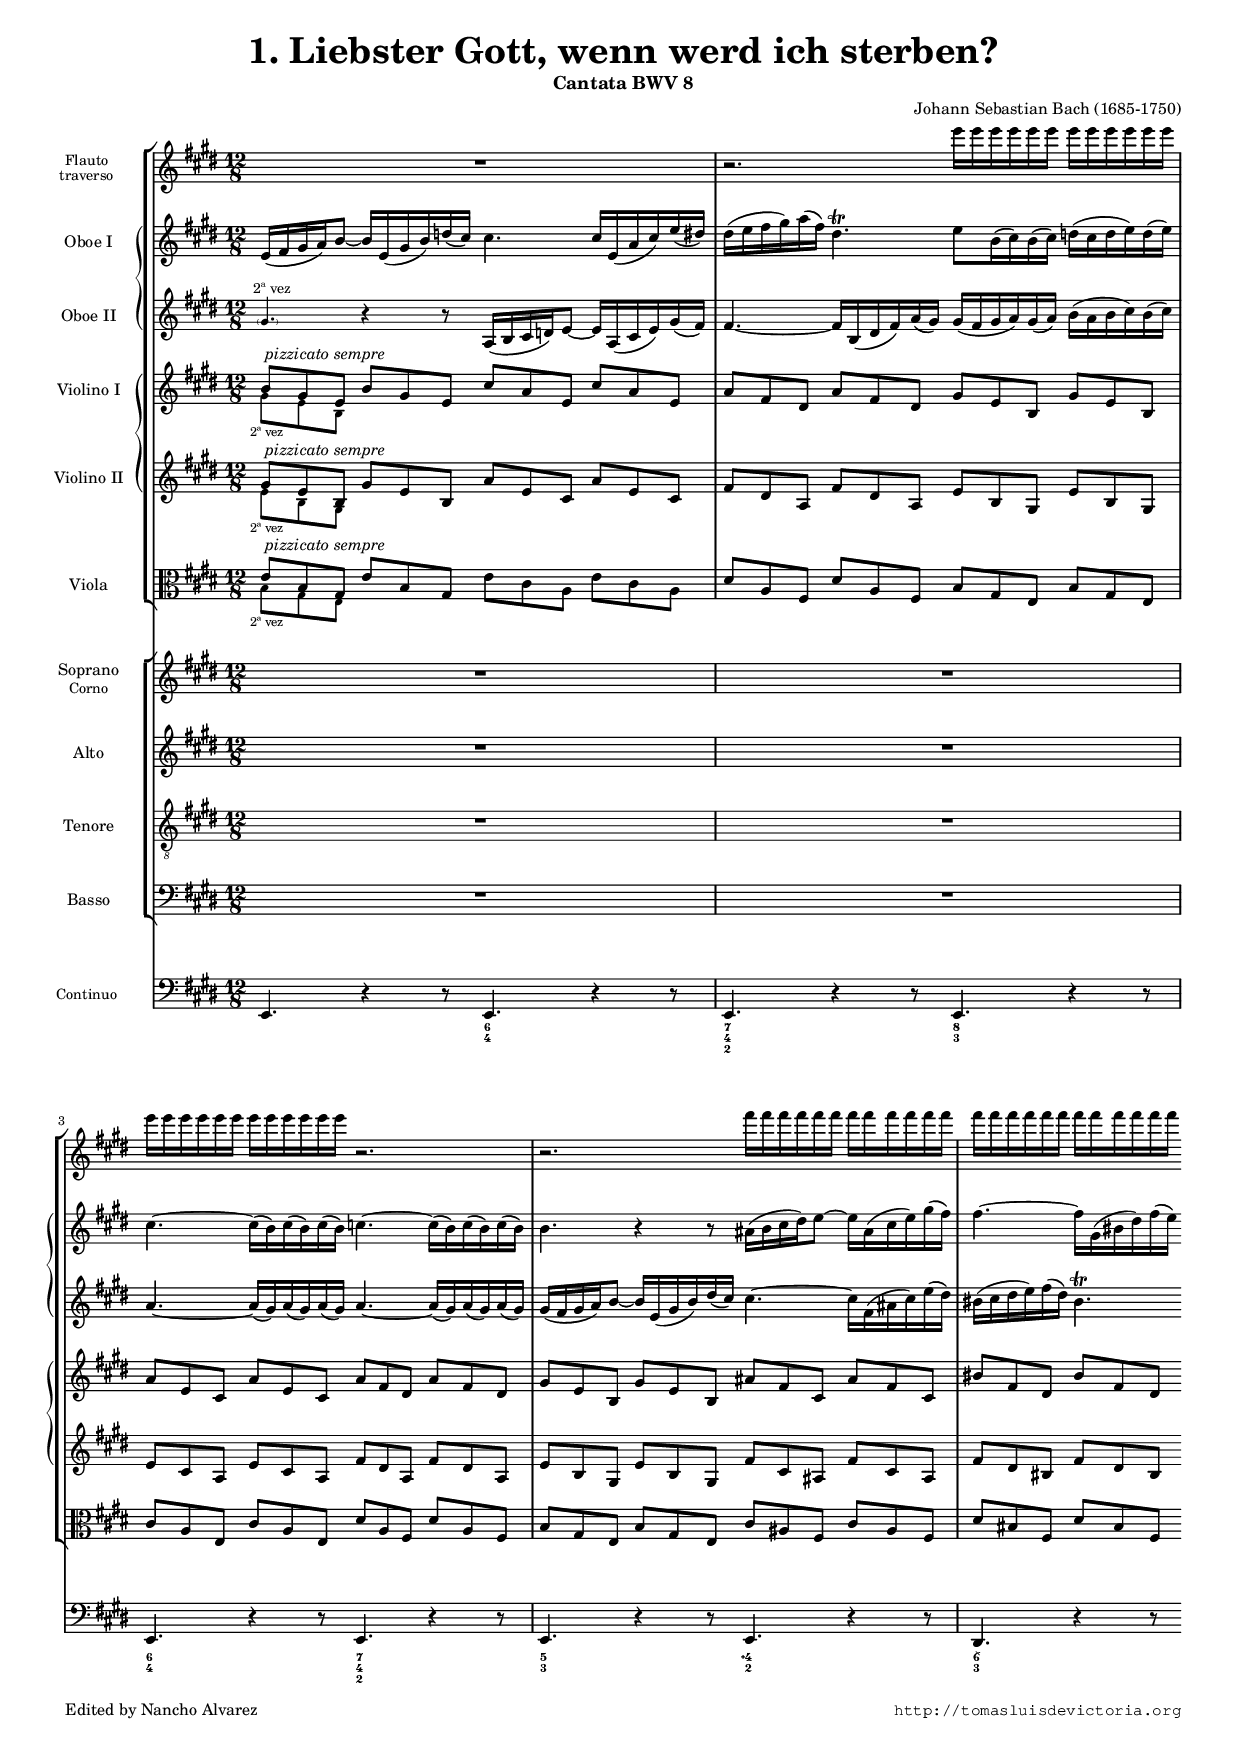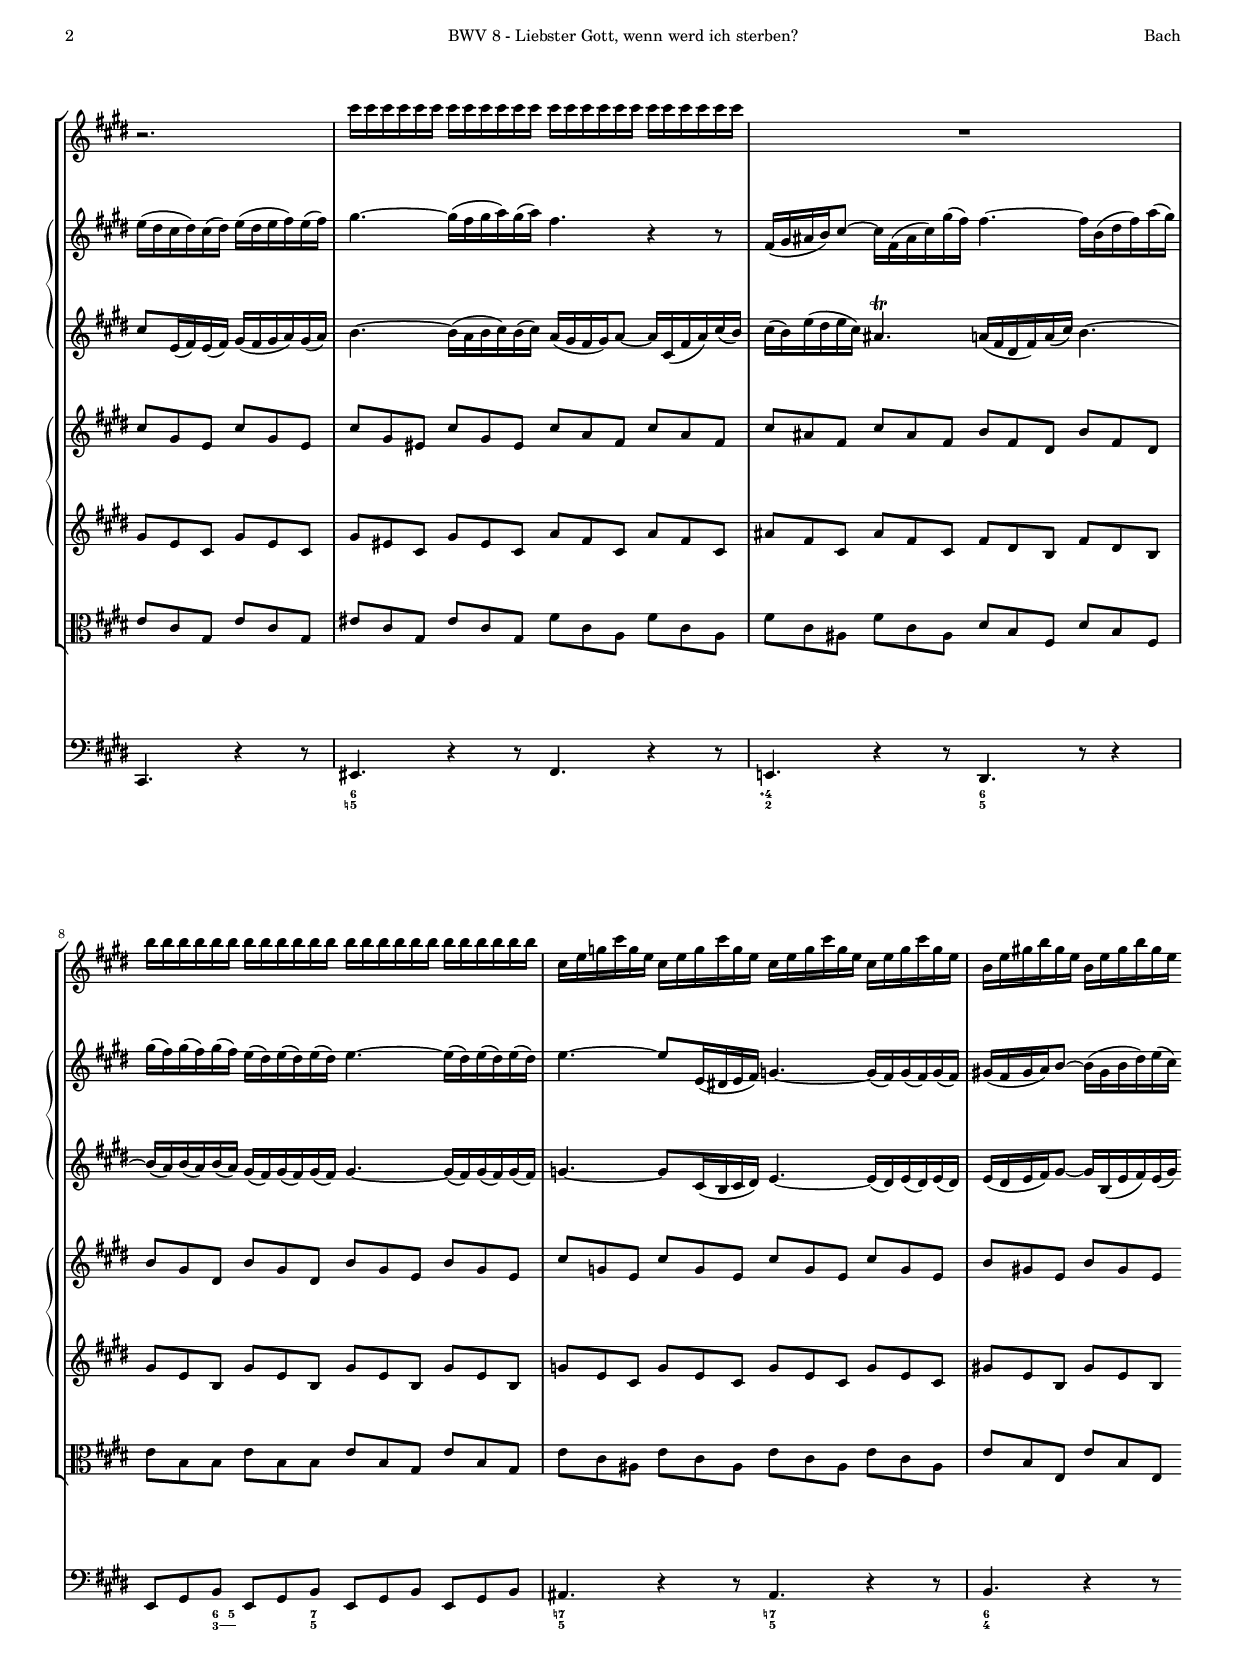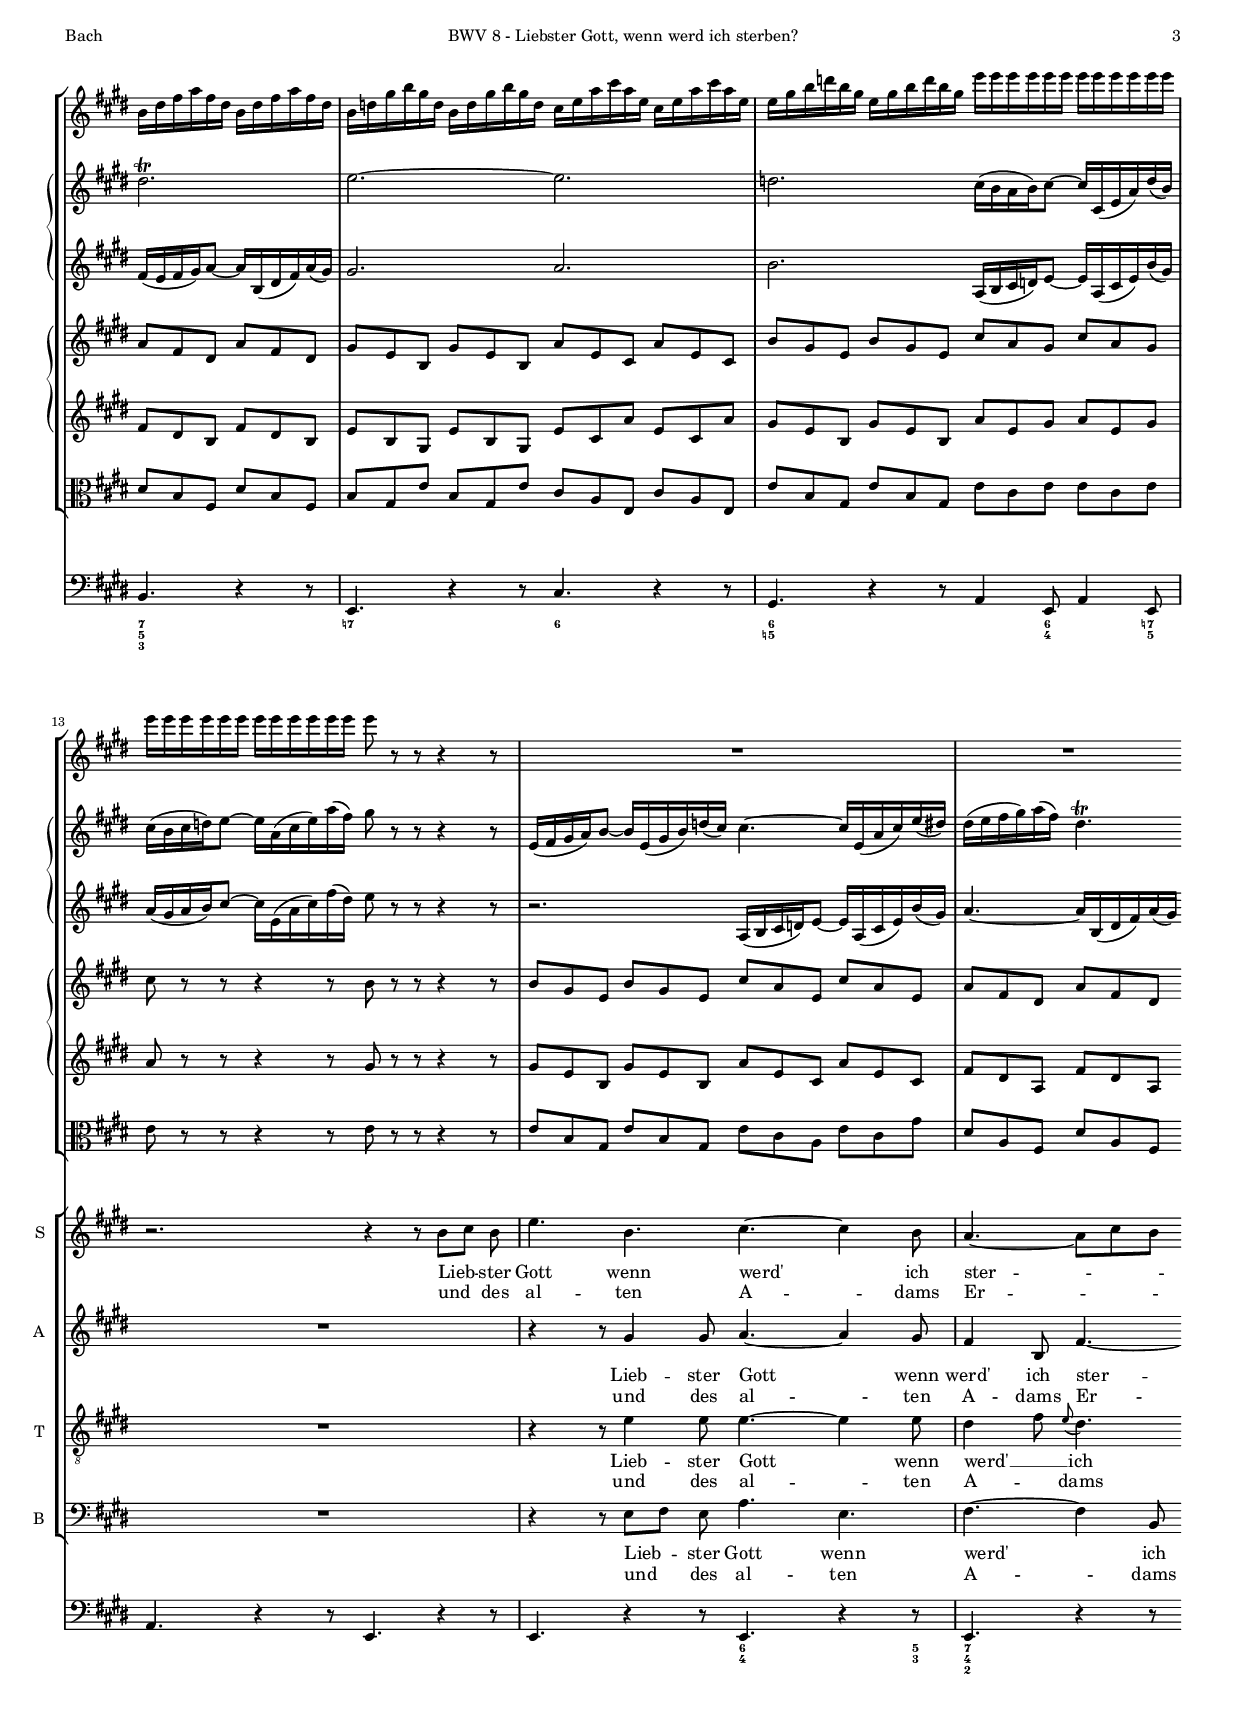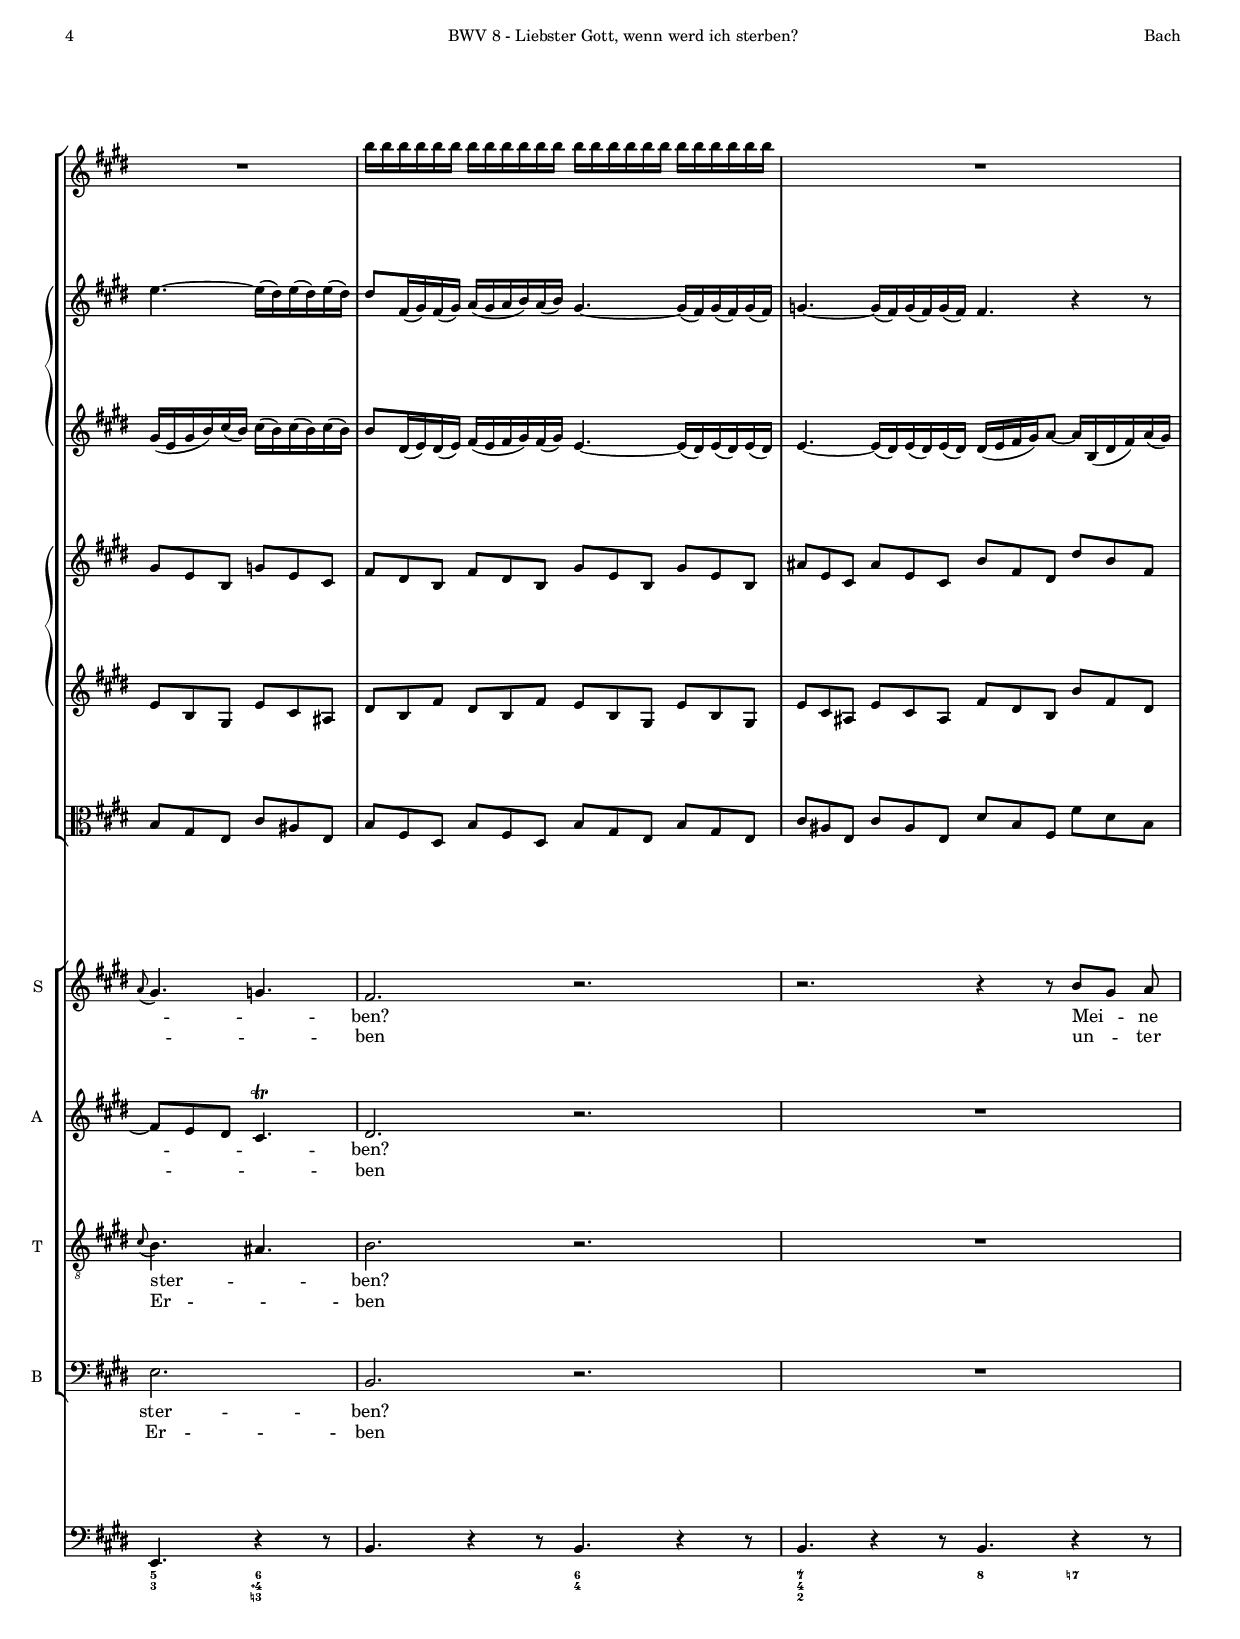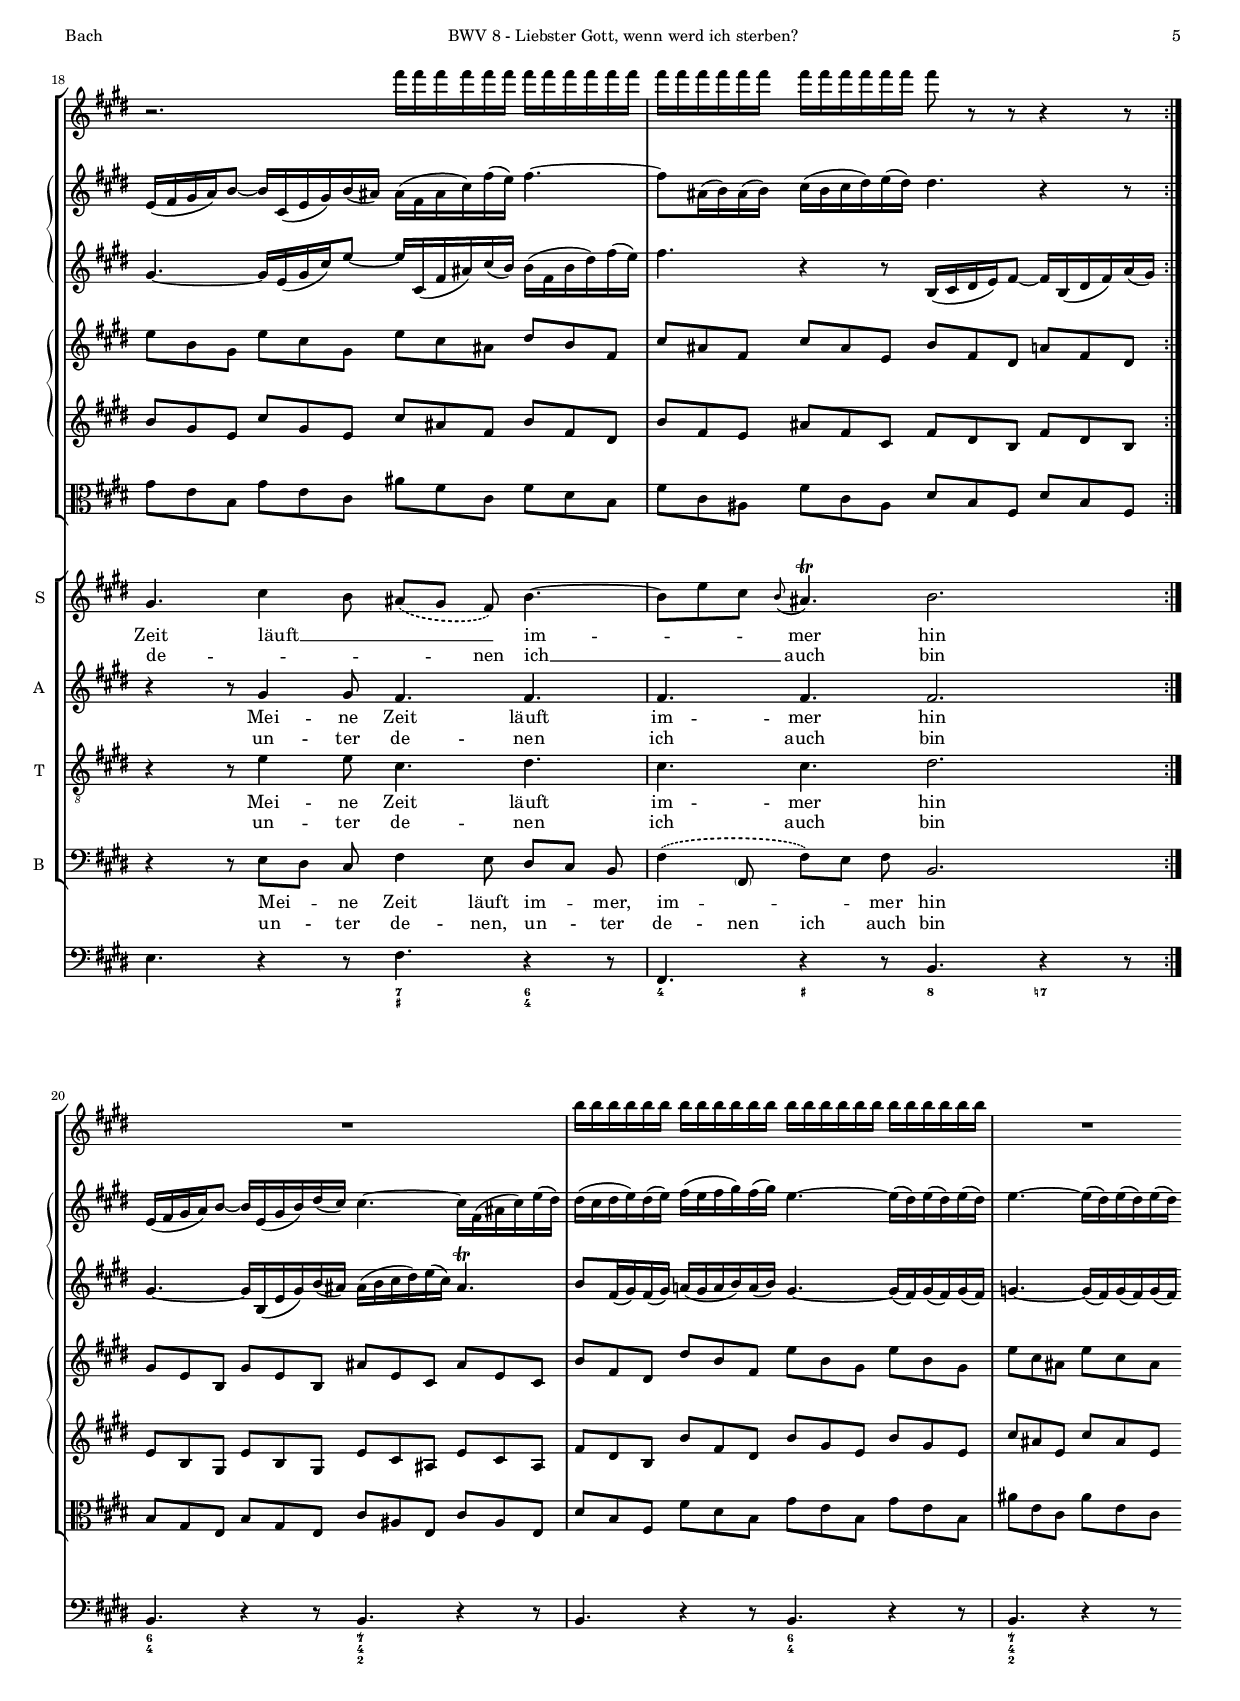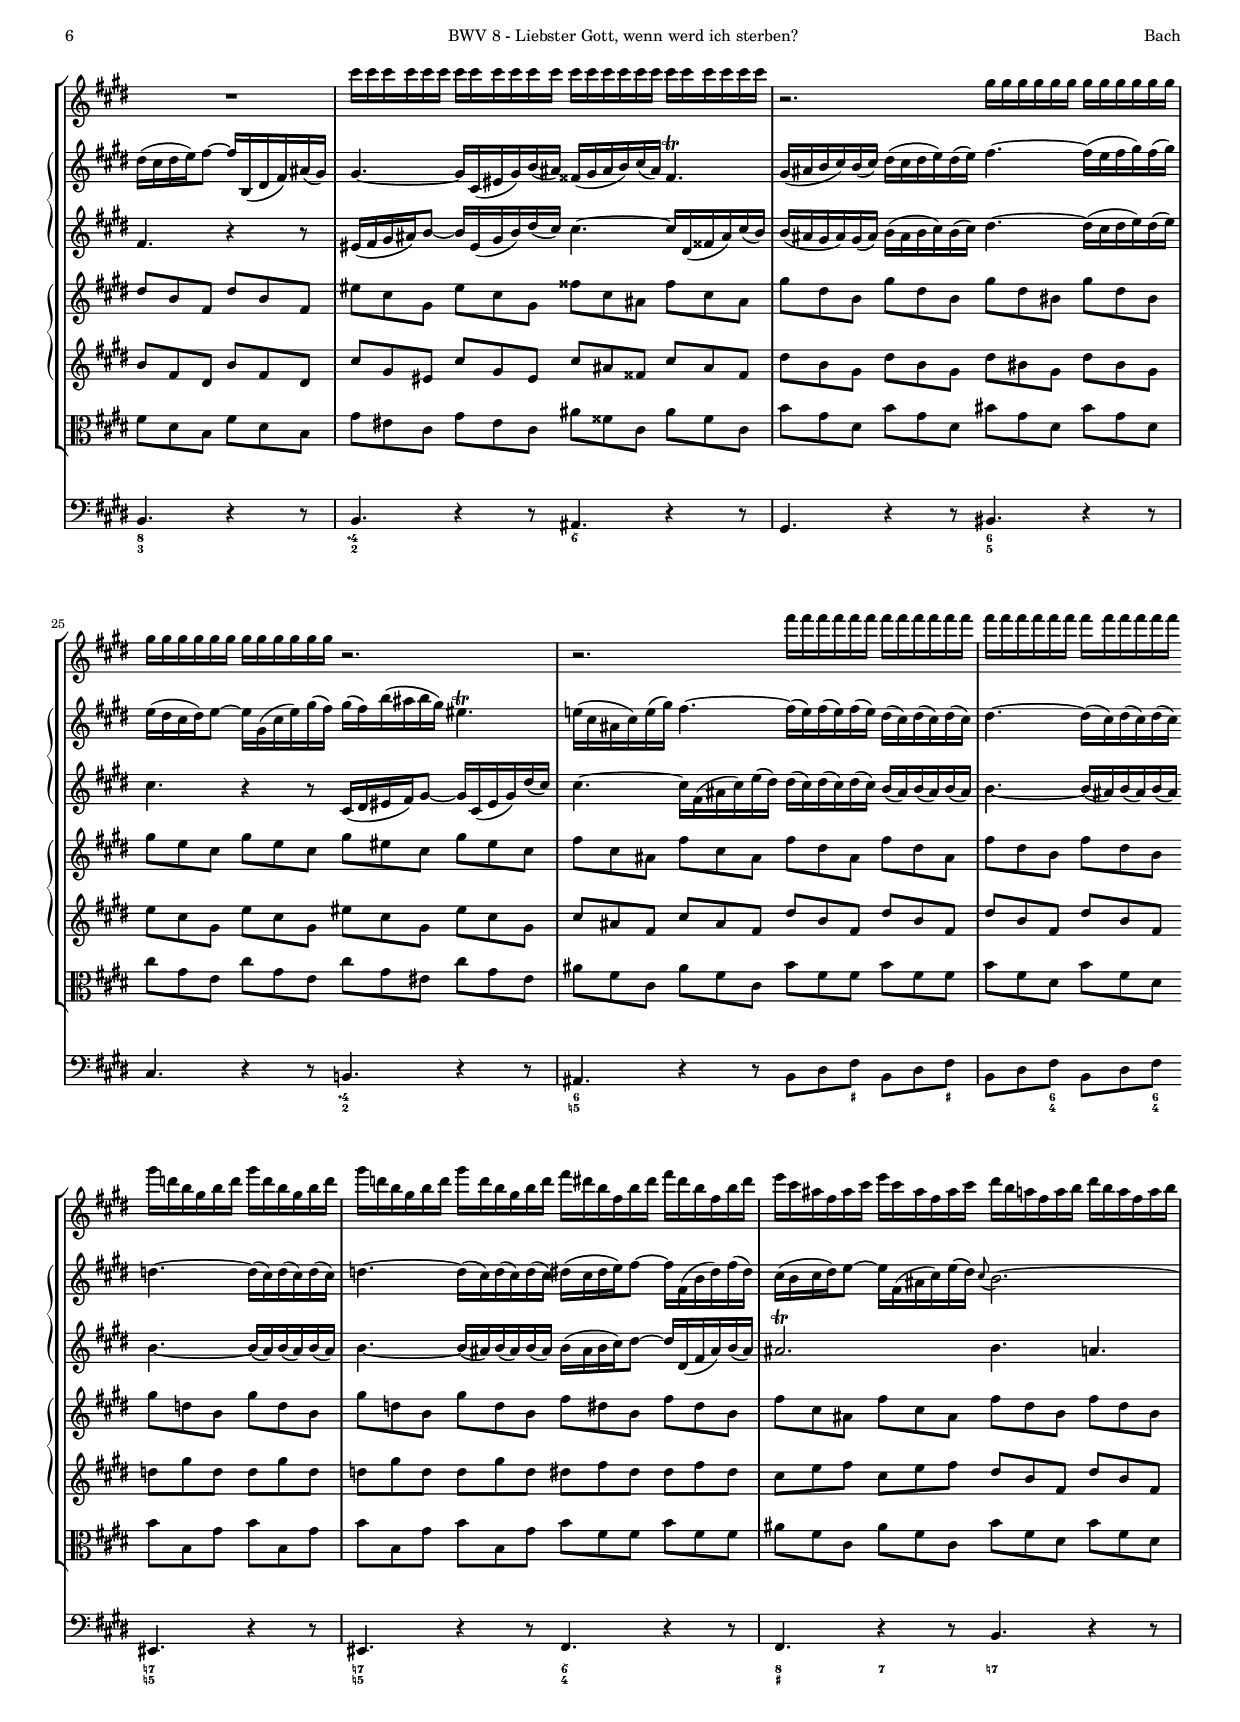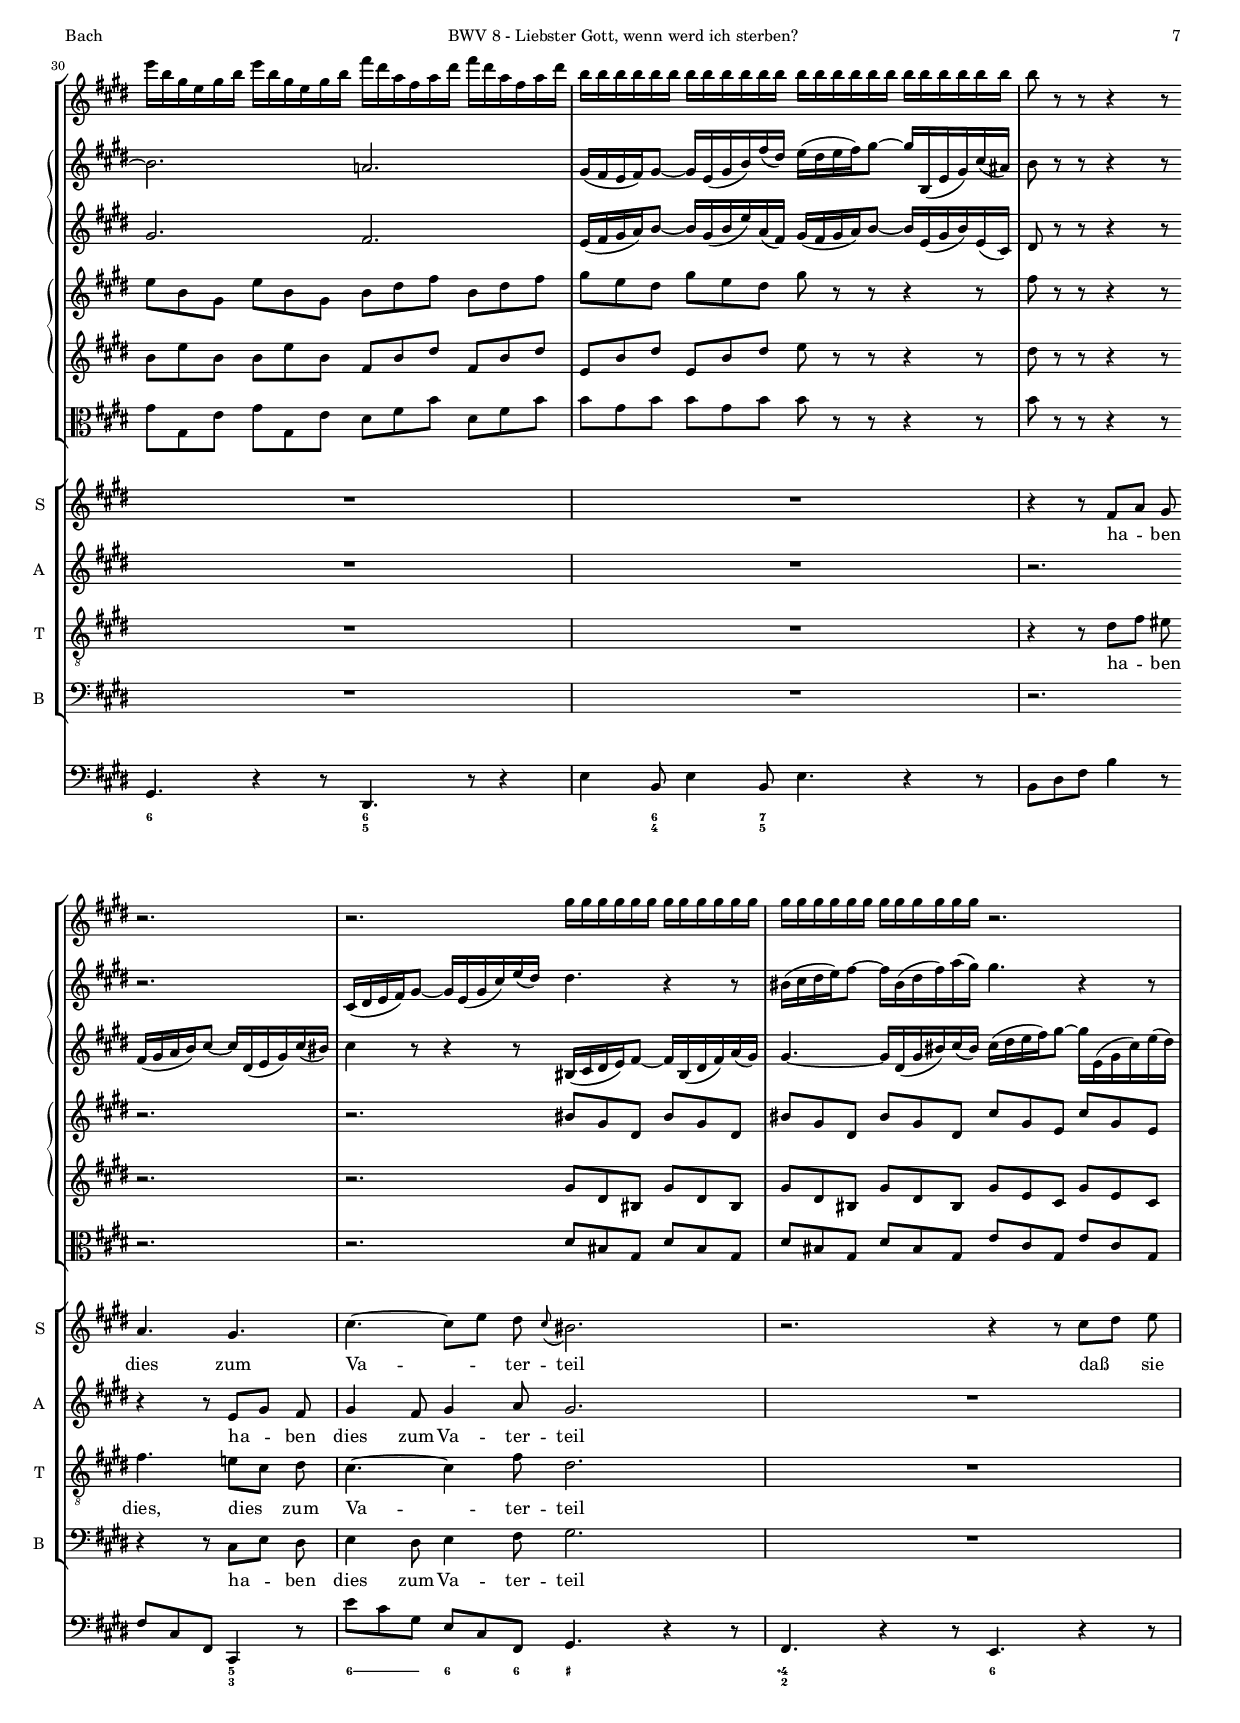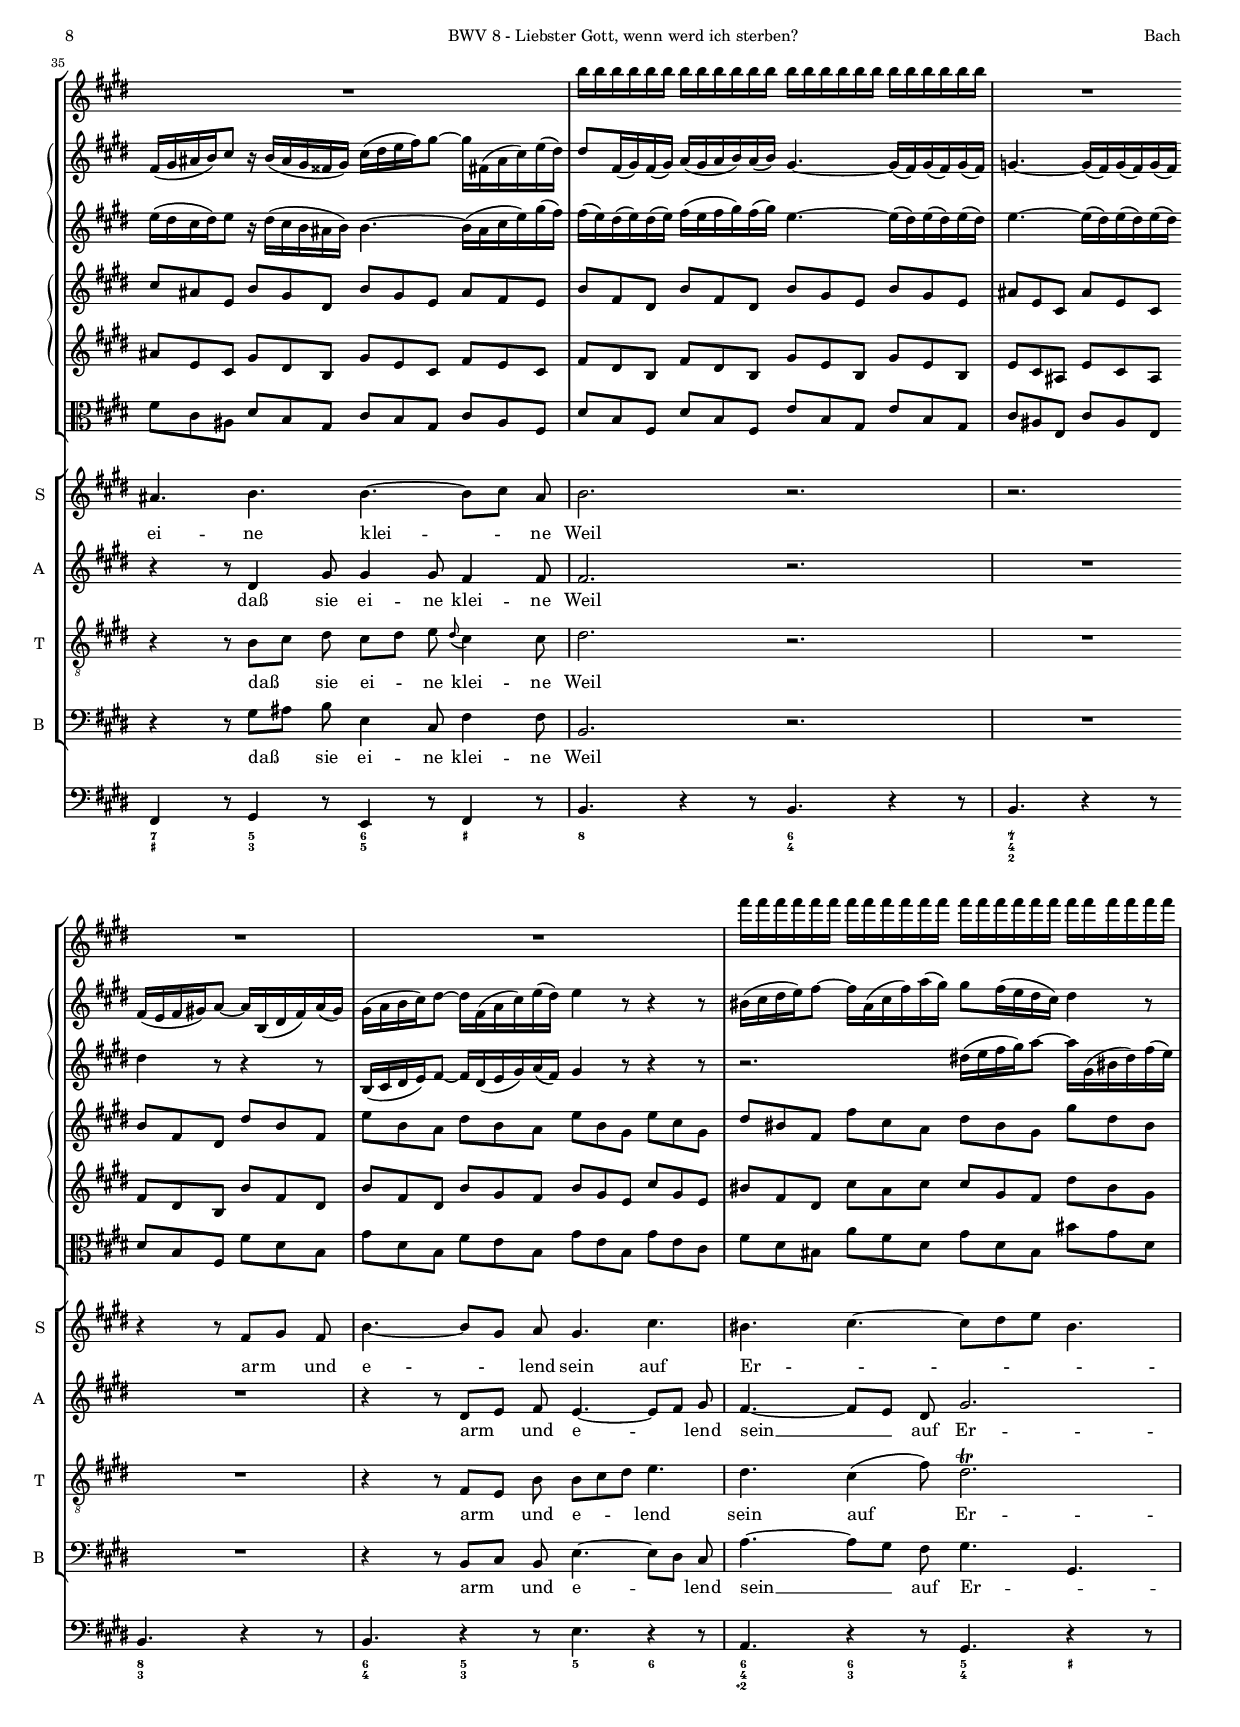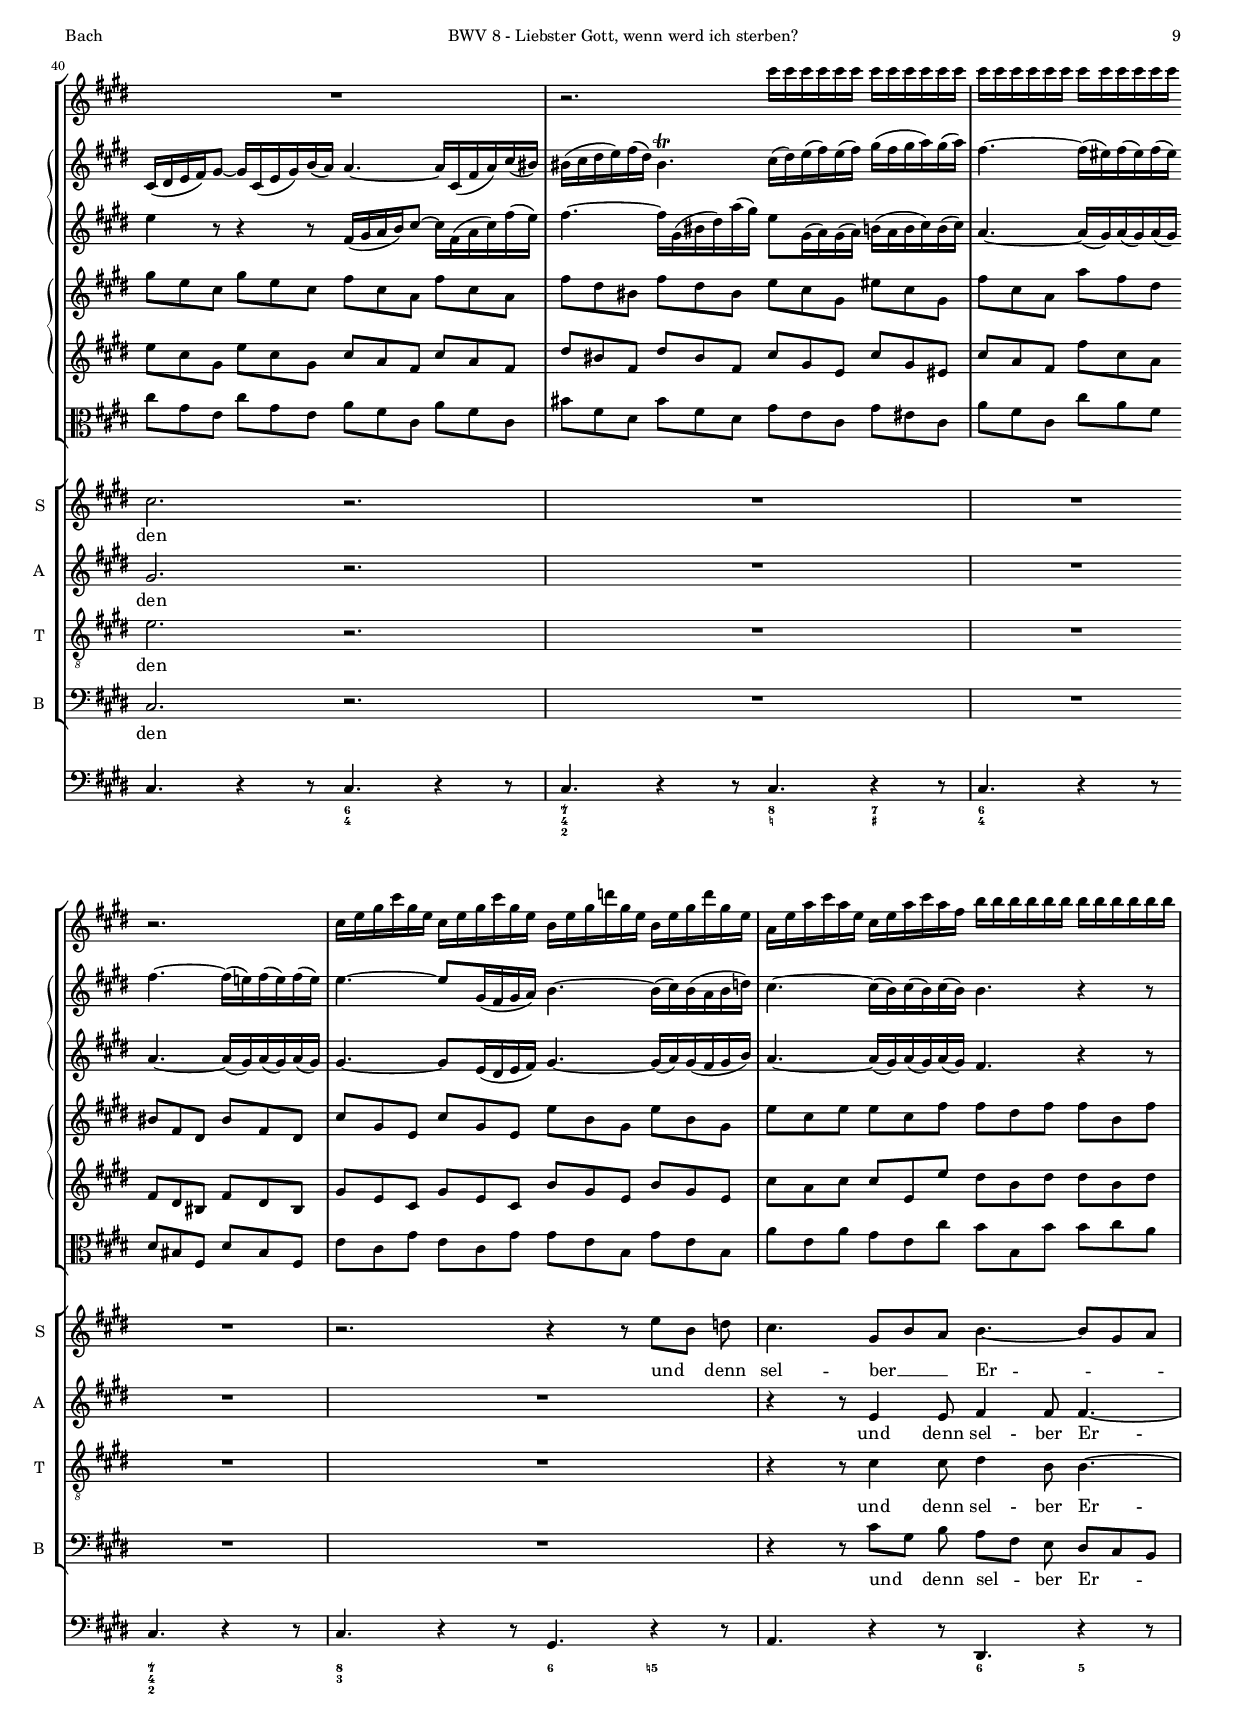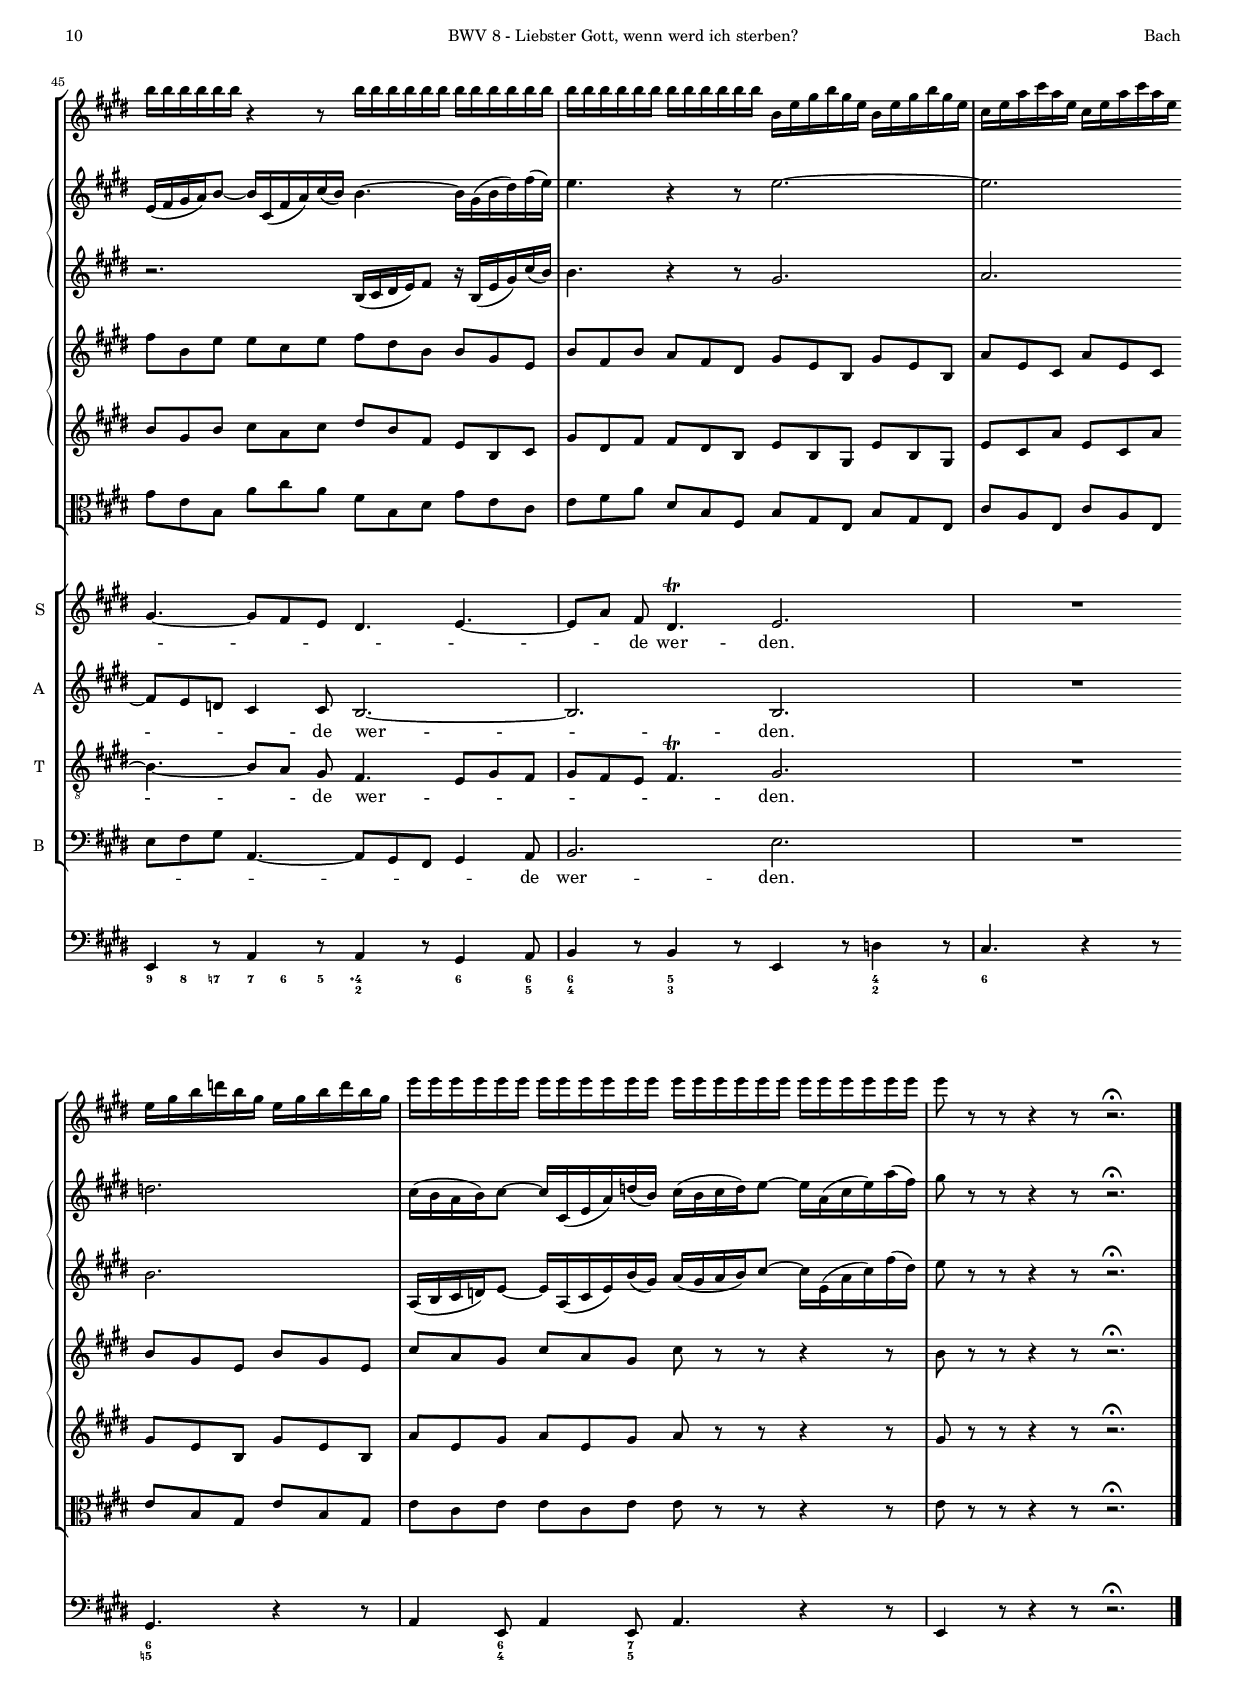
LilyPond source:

\version "2.18.0"

#(set-default-paper-size "a4")
#(set-global-staff-size 14)
#(ly:set-option 'point-and-click #f)
%nomobile

italicas=\override LyricText.font-shape = #'italic
rectas=\override LyricText.font-shape = #'upright
ss=\once \set suggestAccidentals = ##t
mtempo={\tempo 4 = 60 }
pfermata=\markup{"(" \musicglyph #"scripts.ufermata" ")"}
showMultiRests = { \set Staff.keepAliveInterfaces = #'( rhythmic-grob-interface multi-measure-rest-interface lyric-interface stanza-number-interface percent-repeat-interface) }
hideMultiRests = \unset Staff.keepAliveInterfaces
ps=\markup{\hspace #-4.5 \italic "pizzicato sempre"}

htitle="BWV 8 - Liebster Gott, wenn werd ich sterben?"
hcomposer="Bach"

\header {
	title=\markup{\fontsize #3 "1. Liebster Gott, wenn werd ich sterben?"}
	subtitle="Cantata BWV 8"
        %subsubtitle=\markup{\raise #.8 "BWV 8" \vspace #1 }
        composer="Johann Sebastian Bach (1685-1750)"
        pdfauthor=\composer
       %opus="(-)"
	%poet=\markup{"BWV 8"}
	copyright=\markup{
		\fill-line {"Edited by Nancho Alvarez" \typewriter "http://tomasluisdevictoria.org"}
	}
%	tagline=""
}

global={
  \compressFullBarRests
  \set Score.extraNatural = ##f
  \key e \major \time 12/8
  %\skip 1*12/8*19
  \repeat unfold 19 { \skip 2. \bar "" \grace s8 \skip 2. }
  \bar ":|." \break
  %\skip 1*12/8*30
  \repeat unfold 30 { \skip 2. \bar "" \grace s8 \skip 2. }
  \bar "|."
}

cantus=\relative c''{
        \set autoBeaming = ##f
        %{
        R1*12/8*12
        r2. r4 r8 b[ cis] b
        e4. b cis4. ~ cis4 b8
        a4. ~ a8[ cis b] \appoggiatura a8 gis4. g4.
        fis2. r2.
        r2. r4 r8 b[ gis] a
        gis4. cis4 b8 ais[ gis fis] b4. ~
        b8[ e cis] \appoggiatura b8 ais4.^\trill b2.
        %}
        R1*12/8*12
        r2. r4 r8 b[ cis] b
        e4. b cis4. ~ cis4 b8
        a4. ~ a8[ cis b] \appoggiatura a8 gis4. g4.
        fis2. r2.
        r2. r4 r8 b[ gis] a
        \phrasingSlurDashed
        gis4. cis4 b8 ais[\( gis] fis\) b4. ~
        b8[ e cis] \appoggiatura b8 ais4.^\trill b2.
        R1*12/8*12
        r4 r8 fis[ a] gis a4. gis
        cis4. ~ cis8[ e] dis \appoggiatura cis bis2.
        r2. r4 r8 cis8[ dis] e
        ais,4. b b ~ b8[ cis] ais
        b2. r
        r r4 r8 fis[ gis] fis
        b4. ~ b8[ gis] a gis4. cis
        bis cis ~ cis8[ dis e] bis4.
        cis2. r
        R1*12/8*2
        r2. r4 r8 e[ b] d
        cis4. gis8[ b a] b4. ~ b8[ gis a]
        gis4. ~ gis8[ fis e] dis4. e ~
        e8[ a] fis dis4.^\trill e2.
        R1*12/8*3
}

altus=\relative c''{
        \set autoBeaming = ##f
        %{
        R1*12/8*13
        r4 r8 gis4 gis8 a4. ~ a4 gis8
        fis4 b,8 fis'4. ~ fis8[ e dis] cis4.^\trill
        dis2. r
        R1*12/8
        r4 r8 gis4 gis8 fis4. fis
        fis fis fis2.
        %}
        R1*12/8*13
        r4 r8 gis4 gis8 a4. ~ a4 gis8
        fis4 b,8 fis'4. ~ fis8[ e dis] cis4.^\trill
        dis2. r
        R1*12/8
        r4 r8 gis4 gis8  fis4. fis
        fis fis fis2.
        R1*12/8*12
        \showMultiRests
        r2. r4 r8 e[ gis] fis
        \hideMultiRests
        gis4 fis8 gis4 a8 gis2.
        R1*12/8
        r4 r8 dis4 gis8 gis4 gis8 fis4 fis8
        fis2. r
        R1*12/8
        r4 r8 dis8[ e] fis e4. ~ e8[ fis] gis
        fis4. ~ fis8[ e] dis gis2.
        gis r
        R1*12/8*3
        r4 r8 e4 e8 fis4 fis8 fis4. ~
        fis8[ e d] cis4 cis8 b2. ~
        b b
        R1*12/8*3
}

tenor=\relative c'{
        \set autoBeaming = ##f
        %{
        R1*12/8*13
        r4 r8 e4 e8 e4. ~ e4 e8
        dis4 fis8 \appoggiatura e8 dis4. \appoggiatura cis8 b4. ais4.
        b2. r
        R1*12/8
        r4 r8 e4 e8 cis4. dis
        cis4. cis dis2.
        %}
        R1*12/8*13
        r4 r8 e4 e8 e4. ~ e4 e8
        dis4 fis8 \appoggiatura e8 dis4. \appoggiatura cis8 b4. ais4.
        b2. r
        R1*12/8
        r4 r8 e4 e8 cis4. dis
        cis cis dis2.
        R1*12/8*12
        r4 r8 dis8[ fis] eis fis4. e8[ cis] dis
        cis4. ~ cis4 fis8 dis2.
        R1*12/8
        r4 r8 b8[ cis] dis cis[ dis] e \appoggiatura dis8 cis4 cis8
        dis2. r
        R1*12/8
        r4 r8 fis,[ e] b' b[ cis dis] e4.
        dis4. cis4( fis8) dis2.^\trill
        e2. r
        R1*12/8*3
        r4 r8 cis4 cis8 dis4 b8 b4. ~
        b4. ~ b8[ a] gis fis4. e8[ gis fis]
        gis[ fis e] fis4.^\trill gis2.
        R1*12/8*3
}

bassus=\relative c{
        \set autoBeaming = ##f
        %{
        R1*12/8*13
        r4 r8 e8[ fis] e a4. e
        fis4. ~ fis4 b,8 e2.
        b r
        R1*12/8
        r4 r8 e8[ dis] cis fis4 e8 dis[ cis] b
        fis'4. ~ fis8[ e] fis b,2.
        %}
        R1*12/8*13
        r4 r8 e[ fis] e a4. e
        fis4. ~ fis4 b,8 e2.
        b r
        R1*12/8
        r4 r8 e[ dis] cis fis4 e8 dis[ cis] b
        \phrasingSlurDashed
        fis'4\( \parenthesize fis,8 fis'[\) e] fis b,2.
        R1*12/8*12
        \showMultiRests
        r2. r4 r8 cis8[ e] dis
        \hideMultiRests
        e4 dis8 e4 fis8 gis2.
        R1*12/8
        r4 r8 gis[ ais] b e,4 cis8 fis4 fis8
        b,2. r
        R1*12/8
        r4 r8 b8[ cis] b e4. ~ e8[ dis] cis
        a'4. ~ a8[ gis] fis gis4. gis,
        cis2. r
        R1*12/8*3
        r4 r8 cis'[ gis] b a[ fis] e dis[ cis b]
        e[ fis gis] a,4. ~ a8[ gis fis] gis4 a8
        b2. e
        R1*12/8*3
}

textocantus=\lyricmode{
Lieb -- ster Gott
wenn werd' ich ster -- _ _ ben? % wann
Mei -- ne Zeit läuft __ _ _ _ im -- mer hin
%und des al -- ten A -- dams Er -- _ _ ben
%un -- ter de -- _ _ _ nen ich __ auch bin
ha -- ben dies zum Va -- ter -- teil % heil
daß sie ei -- ne klei -- ne Weil
arm und e -- lend sein auf Er -- _ _ den
und denn sel -- ber __ Er -- _ _ _ de wer -- den. % dann
}
textocantusb=\lyricmode{
und des al -- ten A -- dams Er -- _ _ ben
un -- ter de -- _ _ _ nen ich __ auch bin
}

textoaltus=\lyricmode{
Lieb -- ster Gott
wenn werd' ich ster -- _ ben?
Mei -- ne Zeit läuft im -- mer hin
%und des al -- ten A -- dams Er -- _ ben
%un -- ter de -- nen ich auch bin
ha -- ben dies zum Va -- ter -- teil
daß sie ei -- ne klei -- ne Weil
arm und e -- lend sein __ auf Er -- den
und denn sel -- ber Er -- _ de wer -- den.
}
textoaltusb=\lyricmode{
und des al -- ten A -- dams Er -- _ ben
un -- ter de -- nen ich auch bin
} 

textotenor=\lyricmode{
Lieb -- ster Gott
wenn werd' __ _ ich ster -- _ ben?
Mei -- ne Zeit läuft im -- mer hin
%und des al -- ten A -- _ dams Er -- _ ben
%un -- ter de -- nen ich auch bin
ha -- ben dies, dies zum Va -- ter -- teil
daß sie ei -- ne klei -- ne Weil
arm und e -- lend sein auf Er -- den
und denn sel -- ber Er -- de wer -- _ _ _ den.
}
textotenorb=\lyricmode{
und des al -- ten A -- _ dams Er -- _ ben
un -- ter de -- nen ich auch bin
} 

textobassus=\lyricmode{
Lieb -- ster Gott
wenn werd' ich ster -- ben?
Mei -- ne Zeit läuft im -- mer, im -- _ _ mer hin
%und des al -- ten A -- dams Er -- ben
%un -- ter de -- nen, un -- ter de -- nen ich auch bin
ha -- ben dies zum Va -- ter -- teil
daß sie ei -- ne klei -- ne Weil
arm und e -- lend sein __ auf Er -- _ den
und denn sel -- ber Er -- _ _ _ de wer -- den.
}
textobassusb=\lyricmode{
und des al -- ten A -- dams Er -- ben
un -- ter de -- nen, un -- ter de -- nen ich auch bin
}

flautauno = \relative c''' {
  %{
  R1*12/8
  r2. e16 e e e e e  e e e e e e 
  e e e e e e  e e e e e e r2.
  r2. fis16 fis fis fis fis fis  fis fis fis fis fis fis
  fis16 fis fis fis fis fis  fis fis fis fis fis fis r2.
  cis16 cis cis cis cis cis  cis cis cis cis cis cis
   cis16 cis cis cis cis cis  cis cis cis cis cis cis
  R1*12/8
  b16 b b b b b  b b b b b b 
   b16 b b b b b  b b b b b b 
  cis,16 e g cis g e cis e g cis g e
   cis16 e g cis g e cis e g cis g e
  b e gis! b gis e b e gis b gis e
   b dis fis a fis dis b dis fis a fis dis
  b d gis b gis d b d gis b gis d
   cis e a cis a e cis e a cis a e
  e gis b d b gis e gis b d b gis
   e' e e e e e e e e e e e 
  e e e e e e  e e e e e e e8 r r r4 r8
  R1*12/8*2
  b16 b b b b b  b b b b b b 
   b b b b b b  b b b b b b
  R1*12/8
  r2. fis'16 fis fis fis fis fis  fis fis fis fis fis fis
  fis fis fis fis fis fis  fis fis fis fis fis fis fis8 r r r4 r8
  %}
  R1*12/8
  r2. e16 e e e e e  e e e e e e 
  e e e e e e  e e e e e e r2.
  r2. fis16 fis fis fis fis fis  fis fis fis fis fis fis
  fis fis fis fis fis fis  fis fis fis fis fis fis r2.
  cis16 cis cis cis cis cis  cis cis cis cis cis cis
   cis16 cis cis cis cis cis  cis cis cis cis cis cis
  R1*12/8
  b16 b b b b b  b b b b b b  b b b b b b  b b b b b b 
  cis, e g cis g e cis e g cis g e
   cis e g cis g e cis e g cis g e
  b e gis! b gis e b e gis b gis e
   b dis fis a fis dis b dis fis a fis dis
  b d gis b gis d b d gis b gis d
   cis e a cis a e cis e a cis a e
  e gis b d b gis e gis b d b gis
   e' e e e e e  e e e e e e 
  e e e e e e  e e e e e e e8 r r r4 r8
  R1*12/8*2
  b16 b b b b b  b b b b b b  b b b b b b  b b b b b b 
  R1*12/8
  r2. fis'16 fis fis fis fis fis  fis fis fis fis fis fis
  fis fis fis fis fis fis  fis fis fis fis fis fis
   fis8 r r r4 r8
  R1*12/8
  b,16 b b b b b  b b b b b b  b b b b b b  b b b b b b 
  R1*12/8
  cis16 cis cis cis cis cis  cis cis cis cis cis cis  cis cis cis cis cis cis  cis cis cis cis cis cis
  r2. gis16 gis gis gis gis gis  gis gis gis gis gis gis
  gis gis gis gis gis gis  gis gis gis gis gis gis r2.
  r2. fis'16 fis fis fis fis fis  fis fis fis fis fis fis
  fis fis fis fis fis fis  fis fis fis fis fis fis
   gis d b gis b d gis d b gis b d
  gis d b gis b d gis d b gis b d
   fis dis b fis b dis fis dis b fis b dis
  e16 cis ais fis ais cis e cis ais fis ais cis
   dis b a fis a b dis b a fis a b
  e b gis e gis b e b gis e gis b
   fis' dis a fis a dis fis dis a fis a dis
  b b b b b b  b b b b b b  b b b b b b  b b b b b b 
  b8 r r r4 r8 r2.
  r2. gis16 gis gis gis gis gis  gis gis gis gis gis gis
  gis gis gis gis gis gis  gis gis gis gis gis gis r2.
  R1*12/8
  b16 b b b b b  b b b b b b  b b b b b b  b b b b b b 
  R1*12/8*2
  fis'16 fis fis fis fis fis  fis fis fis fis fis fis
   fis fis fis fis fis fis  fis fis fis fis fis fis
  R1*12/8
  r2. cis16 cis cis cis cis cis  cis cis cis cis cis cis
  cis cis cis cis cis cis  cis cis cis cis cis cis r2.
  cis,16 e gis cis gis e cis e gis cis gis e
   b e gis d'! gis, e b e gis d' gis, e
  a, e' a cis a e cis e a cis a fis 
   b b b b b b  b b b b b b 
  b b b b b b  r4 r8 b16 b b b b b  b b b b b b 
  b b b b b b  b b b b b b 
   b, e gis b gis e b e gis b gis e
  cis e a cis a e cis e a cis a e  e gis b d b gis e gis b d b gis
  e' e e e e e  e e e e e e  e e e e e e  e e e e e e 
  e8 r r r4 r8 r2.^\fermata
}

oboeuno=\relative c'{
  %{e16( fis gis a) b8 ~ b16 e,( gis b) d( cis)
   cis4. ~ cis16 e,( a cis) e( dis)
  dis( e fis gis) a( fis) dis4.^\trill
   e8 b16( cis) b( cis) d( cis d e) d( e)
  cis4. ~ cis16( b) cis( b) cis( b)
   c4. ~ c16( b) c( b) c( b)
  b4. r4 r8 ais16( b cis dis) e8 ~ e16 ais,( cis e) gis( fis)
  fis4. ~ fis16 gis,( bis dis) fis( e)
   e( dis cis dis) cis( dis) e( dis e fis) e( fis)
  gis4. ~ gis16( fis gis a) gis( a) fis4. r4 r8
  fis,16( gis ais b) cis8 ~ cis16 fis,( ais cis) gis'( fis)
  fis4. ~ fis16 b,( dis fis) a( gis)
  gis( fis) gis( fis) gis( fis) e( dis) e( dis) e( dis)
   e4. ~ e16( dis) e( dis) e( dis)
  e4. ~ e8 e,16( dis! e fis)
   g4. ~ g16( fis) g( fis) g( fis)
  gis!( fis gis a) b8 ~ b16 gis( b dis) e( cis) dis2.^\trill
  e2. ~ e2.
  d2. cis16( b a b) cis8 ~ cis16 cis,( e a) d( b)
  cis( b cis d) e8 ~ e16 a,( cis e) a( fis) gis8 r r r4 r8
  e,16( fis gis a) b8 ~ b16 e,( gis b) d( cis) 
   cis4. ~ cis16 e,( a cis) e( dis)
  dis( e fis gis) a( fis) dis4.^\trill
   e4. ~ e16( dis) e( dis) e( dis)
  dis8 fis,16( gis) fis( gis) a( gis a b) a( b)
   gis4. ~ gis16( fis) gis( fis) gis( fis)
  g4. ~ g16( fis) g( fis) g( fis) fis4. r4 r8
  e16( fis gis a) b8 ~ b16 cis,( e gis) b( ais)
   ais( fis ais cis) fis( e) fis4. ~
  fis8 ais,16( b) ais( b) cis( b cis dis) e( dis) dis4. r4 r8
  %}
  e16( fis gis a) b8 ~ b16 e,( gis b) d( cis)
   cis4. cis16 e,( a cis) e( dis)
  dis16( e fis gis) a( fis) dis4.^\trill 
   e8 b16( cis) b( cis) d( cis d e) d( e)
  cis4. ~ cis16( b) cis( b) cis( b)
   c4. ~ c16( b) c( b) c( b)
  b4. r4 r8 ais16( b cis dis) e8 ~ e16 ais,( cis e) gis( fis)
  fis4. ~ fis16 gis,( bis dis) fis( e)
   e( dis cis dis) cis( dis) e( dis e fis) e( fis)
  gis4. ~ gis16( fis gis a) gis( a) fis4. r4 r8
  fis,16( gis ais b) cis8 ~ cis16 fis,( ais cis) gis'( fis)
   fis4. ~ fis16 b,( dis fis) a( gis)
  gis16( fis) gis( fis) gis( fis) e( dis) e( dis) e( dis)
   e4. ~ e16( dis) e( dis) e( dis)
  e4. ~ e8 e,16( dis! e fis) g4. ~ g16( fis) g( fis) g( fis)
  gis!( fis gis a) b8 ~ b16( gis b dis) e( cis) dis2.^\trill
  e2. ~ e2.
  d2. cis16( b a b) cis8 ~ cis16 cis,( e a) d( b)
  cis16( b cis d) e8 ~ e16 a,( cis e) a( fis) gis8 r r r4 r8
  e,16( fis gis a) b8 ~ b16 e,( gis b) d( cis) 
   cis4. ~ cis16 e,( a cis) e( dis)
  dis( e fis gis) a( fis) dis4.^\trill e4. ~ e16( dis) e( dis) e( dis)
  dis8 fis,16( gis) fis( gis) a( gis a b) a( b)
   gis4. ~ gis16( fis) gis( fis) gis( fis)
  g4. ~ g16( fis) g( fis) g( fis) fis4. r4 r8
  e16(fis gis a) b8 ~ b16 cis,( e gis) b( ais)
   ais( fis ais cis) fis( e) fis4. ~
  fis8 ais,16( b) ais( b) cis( b cis dis) e( dis) dis4. r4 r8
  e,16( fis gis a) b8 ~ b16 e,( gis b) dis( cis)
   cis4. ~ cis16 fis,( ais cis) e( dis)
  dis( cis dis e) dis( e) fis( e fis gis) fis( gis)
   e4. ~ e16( dis) e( dis) e( dis)
  e4. ~ e16( dis) e( dis) e( dis)
   dis16( cis dis e) fis8 ~ fis16 b,,( dis fis) ais( gis)
  gis4. ~ gis16 cis,( eis gis) b( ais)
   fisis( gis ais b) cis( ais) fisis4.^\trill
  gis16( ais b cis) b( cis) dis( cis dis e) dis( e)
   fis4. ~ fis16( e fis gis) fis16( gis)
  e( dis cis dis) e8 ~ e16 gis,( cis e) gis( fis)
  gis( fis) b( ais b gis) eis4.^\trill
  e!16( cis ais cis) e( gis) fis4. ~
   fis16( e) fis( e) fis( e) dis( cis) dis( cis) dis( cis)
  dis4. ~ dis16( cis) dis( cis) dis( cis)
   d4. ~ d16( cis) d( cis) d( cis)
  d4. ~ d16( cis) d( cis) d( cis)
   dis( cis dis e) fis8 ~ fis16 fis,( b dis) fis( dis)
  cis16( b cis dis) e8 ~ e16 fis,( ais cis) e( dis)
   \appoggiatura cis8 b2. ~
  b2. a!2.
  gis16( fis e fis) gis8 ~ gis16 e( gis b) fis'( dis)
   e( dis e fis) gis8 ~ gis16 b,,( e gis) cis( ais)
  b8 r r r4 r8 r2.
  cis,16( dis e fis) gis8 ~ gis16 e( gis cis) e( dis) dis4. r4 r8
  bis16( cis dis e) fis8 ~ fis16 bis,( dis fis) a( gis) gis4. r4 r8
  fis,16( gis ais b) cis8 r16 b( ais gis fisis gis)
   cis( dis e fis) gis8 ~ gis16 fis,( ais cis) e( dis)
  dis8 fis,16( gis) fis( gis) a( gis a b) a( b)
   gis4. ~ gis16( fis) gis( fis) gis( fis)
  g4. ~ g16( fis) g( fis) g( fis) 
   fis( e fis gis) a8 ~ a16 b,( dis fis) a( gis)
  gis16( a b cis) dis8 ~ dis16 fis,( a cis) e( dis) e4 r8 r4 r8
  bis16( cis dis e) fis8 ~ fis16 a,( cis fis) a( gis)
   gis8 fis16( e dis cis) dis4 r8
  cis,16( dis e fis) gis8 ~ gis16 cis,( e gis) b( a)
   a4. ~ a16 cis,( fis a) cis( bis)
  bis( cis dis e) fis( dis) bis4.^\trill 
   cis16( dis) e( fis) e( fis) gis( fis gis a) gis( a)
  fis4. ~ fis16( eis) fis( eis) fis( eis)
   fis4. ~ fis16( e) fis( e) fis( e)
  e4. ~ e8 gis,16( fis gis a) b4. ~ b16( cis) b( a b d)
  cis4. ~ cis16( b) cis( b) cis( b) b4. r4 r8
  e,16( fis gis a) b8 ~ b16 cis,( fis a) cis( b)
   b4. ~ b16 gis( b dis) fis( e)
  e4. r4 r8 e2. ~
  e2. d
  cis16( b a b) cis8 ~ cis16 cis,( e a) d( b)
   cis( b cis d) e8 ~ e16 a,( cis e) a( fis)
  gis8 r r r4 r8 r2.^\fermata
  
}

oboedos=\relative c'{
  %{
  r2. a16( b cis d) e8 ~ e16 a,( cis e) gis( fis)
  fis4. ~ fis16 b,( dis fis) a( gis)
   gis( fis gis a) gis( a) b( a b cis) b( cis)
  a4. ~ a16( gis) a( gis) a( gis) 
   a4. ~ a16( gis) a( gis) a( gis)
  gis( fis gis a) b8 ~ b16 e,( gis b) dis( cis)
   cis4. ~ cis16 fis,( ais cis) e( dis)
  bis( cis dis e) fis( dis) bis4.^\trill
   cis8 e,16( fis) e( fis) gis( fis gis a) gis( a)
  b4. ~ b16( a b cis) b( cis)
   a( gis fis gis) a8 ~ a16 cis,( fis a) cis( b)
  cis( b) e( dis e cis) ais4.^\trill a16( fis dis fis) a( cis) b4. ~
  b16( a) b( a) b( a) gis( fis) gis( fis) gis( fis)
   gis4. ~ gis16( fis) gis( fis) gis( fis)
  g4. ~ g8 cis,16( b cis dis) e4. ~ e16( dis) e( dis) e( dis)
  e( dis e fis) gis8 ~ gis16 b,( e fis) e( gis)
  fis( e fis gis) a8 ~ a16 b,( dis fis) a( gis)
  gis2. a
  b2. a,16( b cis d) e8 ~ e16 a,( cis e) b'( gis)
  a16( gis a b) cis8 ~ cis16 e,( a cis) fis( dis) e8 r r r4 r8
  r2. a,,16( b cis d) e8 ~ e16 a,( cis e) b'( gis)
  a4. ~ a16 b,( dis fis) a( gis) 
   gis( e gis b) cis( b) cis( b) cis( b) cis( b)
  b8 dis,16( e) dis( e) fis( e fis gis) fis( gis)
   e4. ~ e16( dis) e( dis) e( dis)
  e4. ~ e16( dis) e( dis) e( dis)
   dis16( e fis gis) a8 ~ a16 b,( dis fis) a( gis)
  gis4. ~ gis16 e( gis cis) e8 ~
   e16 cis,( fis ais) cis( b) b( fis b dis) fis( e)
  fis4. r4 r8 b,,16( cis dis e) fis8 ~ fis16 b,( dis fis) a( gis)
  %}
  \once \override TextScript.X-offset = #-1
  \once \override NoteHead.font-size = #-2
  \parenthesize gis'4.^\markup{\smaller "2ª vez"} r4 r8 a,16( b cis d) e8 ~ e16 a,( cis e) gis( fis)
  fis4. ~ fis16 b,( dis fis) a( gis)
   gis( fis gis a) gis( a) b( a b cis) b( cis)
  a4. ~ a16( gis) a( gis) a( gis)
   a4. ~ a16( gis) a( gis) a( gis)
  gis16( fis gis a) b8 ~ b16 e,( gis b) dis( cis)
   cis4. ~ cis16 fis,( ais cis) e( dis)
  bis( cis dis e) fis( dis) bis4.^\trill
   cis8 e,16( fis) e( fis) gis( fis gis a) gis( a)
  b4. ~ b16( a b cis) b( cis)
   a( gis fis gis) a8 ~ a16 cis,( fis a) cis( b)
  cis( b) e( dis e cis) ais4.^\trill
   a16( fis dis fis) a( cis) b4. ~
  b16( a) b( a) b( a) gis( fis) gis( fis) gis( fis)
   gis4. ~ gis16( fis) gis( fis) gis( fis)
  g4. ~ g8 cis,16( b cis dis) 
   e4. ~ e16( dis) e( dis) e( dis)
  e16( dis e fis) gis8 ~ gis16 b,( e fis) e( gis)
   fis( e fis gis) a8 ~ a16 b,( dis fis) a( gis)
  gis2. a
  b a,16( b cis d) e8 ~ e16 a,( cis e) b'( gis)
  a( gis a b) cis8 ~ cis16 e,( a cis) fis( dis) e8 r r r4 r8
  r2. a,,16( b cis d) e8 ~ e16 a,( cis e) b'( gis)
  a4. ~ a16 b,( dis fis) a( gis)
   gis( e gis b) cis( b) cis( b) cis( b) cis( b)
  b8 dis,16( e) dis( e) fis( e fis gis) fis( gis)
   e4. ~ e16( dis) e( dis) e( dis)
  e4. ~ e16( dis) e( dis) e( dis)
   dis( e fis gis) a8 ~ a16 b,( dis fis) a( gis)
  gis4. ~ gis16 e( gis cis) e8 ~
   e16 cis,( fis ais) cis( b) b( fis b dis) fis( e)
  fis4. r4 r8 b,,16( cis dis e) fis8 ~ fis16 b,( dis fis) a( gis)
  gis4. ~ gis16 b,( e gis) b( ais)
   ais( b cis dis) e( cis) ais4.^\trill
  b8 fis16( gis) fis( gis) a!( gis a b) a( b)
  gis4. ~ gis16( fis) gis( fis) gis( fis)
  g4. ~ g16( fis) g( fis) g( fis) fis4. r4 r8
  eis16( fis gis ais) b8 ~ b16 eis,( gis b) dis( cis)
   cis4. ~ cis16 dis,( fisis ais) cis( b)
  b16( ais gis ais) gis( ais) b( ais b cis) b( cis)
   dis4. ~ dis16( cis dis e) dis( e)
  cis4. r4 r8 cis,16( dis eis fis) gis8 ~ gis16 cis,( eis gis) dis'( cis)
  cis4. ~ cis16 fis,( ais cis) e( dis)
   dis( cis) dis( cis) dis( cis) b( ais) b( ais) b( ais)
  b4. ~ b16( ais) b( ais) b( ais)
   b4. ~ b16( ais) b( ais) b( ais)
  b4. ~ b16( ais) b( ais) b( ais)
   b( ais b cis) dis8 ~ dis16 dis,( fis ais) b( ais)
  ais2.^\trill b4. a
  gis2. fis
  e16( fis gis a) b8 ~ b16 gis( b e) a,( fis)
   gis( fis gis a) b8 ~ b16 e,( gis b) e,( cis)
  dis8 r r r4 r8 fis16( gis a b) cis8 ~ cis16 dis,( e gis) cis( bis)
  cis4 r8 r4 r8  bis,16( cis dis e) fis8 ~ fis16 bis,( dis fis) a( gis)
  gis4. ~ gis16 dis( gis bis) cis( bis)
   cis( dis e fis) gis8 ~ gis16 e,( gis cis) e( dis)
  e16( dis cis dis) e8 r16 dis( cis b ais b) 
   b4. ~ b16( ais cis e) gis( fis)
  fis( e) dis( e) dis( e) fis( e fis gis) fis( gis)
   e4. ~ e16( dis) e( dis) e( dis)
  e4. ~ e16( dis) e( dis) e( dis) dis4 r8 r4 r8
  b,16( cis dis e) fis8 ~ fis16 dis( e gis) a( fis) gis4 r8 r4 r8
  r2. dis'!16( e fis gis) a8 ~ a16 gis,( bis dis) fis( e)
  e4 r8 r4 r8 fis,16( gis a b) cis8 ~ cis16 fis,( a cis) fis( e)
  fis4. ~ fis16 gis,( bis dis) a'( gis)
   e8 gis,16( a) gis( a) b( a b cis) b( cis)
  a4. ~ a16( gis) a( gis) a( gis)
   a4. ~ a16( gis) a( gis) a( gis)
  gis4. ~ gis8 e16( dis e fis)
   gis4. ~ gis16( a) gis( fis gis b)
  a4. ~ a16( gis) a( gis) a( gis) fis4. r4 r8
  r2. b,16( cis dis e) fis8 r16 b,( e gis) cis( b)
  b4. r4 r8 gis2.
  a2. b
  a,16( b cis d) e8 ~ e16 a,( cis e) b'( gis)
   a( gis a b) cis8 ~ cis16 e,( a cis) fis( dis)
  e8 r r r4 r8 r2.^\fermata
}

violinuno = \relative c'' {
  %{
  b8 gis e b' gis e cis' a e cis' a e
  a fis dis a' fis dis gis e b gis' e b
  a' e cis a' e cis a' fis dis a' fis dis
  gis e b gis' e b ais' fis cis ais' fis cis
  bis' fis dis bis' fis dis cis' gis e cis' gis e
  cis' gis eis cis' gis eis cis' a fis cis' a fis
  cis' ais fis cis' ais fis b fis dis b' fis dis
  b' gis dis b' gis dis b' gis e b' gis e
  cis' g e cis' g e cis' g e cis' g e
  b' gis! e b' gis e a fis dis a' fis dis
  gis e b gis' e b a' e cis a' e cis
  b' gis e b' gis e cis' a gis cis a gis
  cis r r r4 r8 b8 r r r4 r8
  b8 gis e b' gis e cis' a e cis' a e
  a fis dis a' fis dis gis e b g' e cis
  fis dis b fis' dis b gis' e b gis' e b
  ais' e cis ais' e cis b' fis dis dis' b fis
  e' b gis e' cis gis e' cis ais dis b fis
  cis' ais fis cis' ais e b' fis dis a' fis dis
  %}
  \once \override Score.TextScript.X-offset = #-1.5
  <<{\voiceTwo \override NoteHead.font-size = -2 gis8_\markup{\fontsize #-2 "2ª vez"} e b} \new Voice{\voiceOne b'8 gis^\ps e}>>
  \revert NoteHead.font-size
  \oneVoice
   b'8 gis e cis' a e cis' a e
  a fis dis a' fis dis gis e b gis' e b
  a' e cis a' e cis a' fis dis a' fis dis
  gis e b gis' e b ais' fis cis ais' fis cis
  bis' fis dis bis' fis dis cis' gis e cis' gis e
  cis' gis eis cis' gis eis cis' a fis cis' a fis
  cis' ais fis cis' ais fis b fis dis b' fis dis
  b' gis dis b' gis dis b' gis e b' gis e
  cis' g e cis' g e cis' g e cis' g e
  b' gis! e b' gis e a fis dis a' fis dis
  gis e b gis' e b a' e cis a' e cis
  b' gis e b' gis e cis' a gis cis a gis
  cis8 r r r4 r8 b r r r4 r8
  b8 gis e b' gis e cis' a e cis' a e
  a fis dis a' fis dis gis e b g' e cis
  fis dis b fis' dis b gis' e b gis' e b
  ais' e cis ais' e cis b' fis dis dis' b fis
  e' b gis e' cis gis e' cis ais dis b fis 
  cis' ais fis cis' ais e b' fis dis a' fis dis
  gis e b gis' e b ais' e cis ais' e cis
  b' fis dis dis' b fis e' b gis e' b gis
  e' cis ais e' cis ais dis b fis dis' b fis
  eis' cis gis eis' cis gis fisis' cis ais fisis' cis ais
  gis' dis b gis' dis b gis' dis bis gis' dis bis
  gis' e cis gis' e cis gis' eis cis gis' eis cis
  fis cis ais fis' cis ais fis' dis ais fis' dis ais
  fis' dis b fis' dis b gis' d b gis' d b
  gis' d b gis' d b fis' dis b fis' dis b
  fis' cis ais fis' cis ais fis' dis b fis' dis b
  e8 b gis e' b gis b dis fis b, dis fis
  gis e dis gis e dis gis r r r4 r8
  fis8 r r r4 r8 r2.
  r2. bis,8 gis dis bis' gis dis
  bis' gis dis bis' gis dis cis' gis e cis' gis e
  cis' ais e b' gis dis b' gis e ais fis e
  b' fis dis b' fis dis b' gis e b' gis e
  ais e cis ais' e cis b' fis dis dis' b fis
  e' b a dis b a e' b gis e' cis gis
  dis' bis fis fis' cis a dis bis gis gis' dis bis
  gis' e cis gis' e cis fis cis a fis' cis a
  fis' dis bis fis' dis bis e cis gis eis' cis gis
  fis' cis a a' fis dis bis fis dis bis' fis dis
  cis' gis e cis' gis e e' b gis e' b gis
  e' cis e e cis fis fis dis fis fis b, fis'
  fis b, e e cis e fis dis b b gis e
  b' fis b a fis dis gis e b gis' e b
  a' e cis a' e cis b' gis e b' gis e 
  cis' a gis cis a gis cis r r r4 r8
  b8 r r r4 r8 r2.^\fermata
}

violindos=\relative c''{
  %{
  gis8 e b gis' e b a' e cis a' e cis
  fis dis a fis' dis a e' b gis e' b gis
  e' cis a e' cis a fis' dis a fis' dis a
  e' b gis e' b gis fis' cis ais fis' cis ais
  fis' dis bis fis' dis bis gis' e cis gis' e cis
  gis' eis cis gis' eis cis a' fis cis a' fis cis
  ais' fis cis ais' fis cis fis dis b fis' dis b
  gis' e b gis' e b gis' e b gis' e b
  g' e cis g' e cis g' e cis g' e cis
  gis'! e b gis' e b fis' dis b fis' dis b
  e b gis e' b gis e' cis a' e cis a'
  gis e b gis' e b a' e gis a e gis
  a r r r4 r8 gis r r r4 r8
  gis8 e b gis' e b a' e cis a' e cis
  fis dis a fis' dis a e' b gis e' cis ais
  dis b fis' dis b fis' e b gis e' b gis
  e' cis ais e' cis ais fis' dis b b' fis dis
  b' gis e cis' gis e cis' ais fis b fis dis
  b' fis e ais fis cis fis dis b fis' dis b
  %}
  <<{\voiceTwo \override NoteHead.font-size = -2 e,8_\markup{\fontsize #-2 "2ª vez"} b gis} \\ {\voiceOne gis'8 e^\ps b}>>
  \revert NoteHead.font-size
  \oneVoice
   gis'8 e b a' e cis a' e cis
  fis dis a fis' dis a e' b gis e' b gis
  e' cis a e' cis a fis' dis a fis' dis a
  e' b gis e' b gis fis' cis ais fis' cis ais
  fis' dis bis fis' dis bis gis' e cis gis' e cis
  gis' eis cis gis' eis cis a' fis cis a' fis cis
  ais' fis cis ais' fis cis fis dis b fis' dis b
  gis' e b gis' e b gis' e b gis' e b
  g' e cis g' e cis g' e cis g' e cis
  gis'! e b gis' e b fis' dis b fis' dis b
  e b gis e' b gis e' cis a' e cis a'
  gis e b gis' e b a' e gis a e gis
  a r r r4 r8 gis r r r4 r8
  gis e b gis' e b a' e cis a' e cis
  fis dis a fis' dis a e' b gis e' cis ais
  dis b fis' dis b fis' e b gis e' b gis
  e' cis ais e' cis ais fis' dis b b' fis dis
  b' gis e cis' gis e cis' ais fis b fis dis
  b' fis e ais fis cis fis dis b fis' dis b
  e b gis e' b gis e' cis ais e' cis ais
  fis' dis b b' fis dis b' gis e b' gis e
  cis' ais e cis' ais e b' fis dis b' fis dis
  cis' gis eis cis' gis eis cis' ais fisis cis' ais fisis
  dis' b gis dis' b gis dis' bis gis dis' bis gis
  e' cis gis e' cis gis eis' cis gis eis' cis gis
  cis ais fis cis' ais fis dis' b fis dis' b fis
  dis' b fis dis' b fis 	d' gis d d gis d
  d gis d d gis d dis fis dis dis fis dis
  cis e fis cis e fis dis b fis dis' b fis
  b e b b e b fis b dis fis, b dis
  e, b' dis e, b' dis e r r r4 r8
  dis r r r4 r8 r2.
  r2. gis,8 dis bis gis' dis bis
  gis' dis bis gis' dis bis gis' e  cis gis' e cis
  ais' e cis gis' dis b gis' e cis fis e cis
  fis dis b fis' dis b gis' e b gis' e b
  e cis ais e' cis ais fis' dis b b' fis dis
  b' fis dis b' gis fis b gis e cis' gis e
  bis' fis dis cis' a cis cis gis fis dis' bis gis
  e' cis gis e' cis gis cis a fis cis' a fis
  dis' bis fis dis' bis fis cis' gis e cis' gis eis
  cis' a fis fis' cis a fis dis bis fis' dis bis
  gis' e cis gis'e cis b' gis e b' gis e
  cis' a cis cis e, e' dis b dis dis b dis
  b gis b cis a cis dis b fis e b cis
  gis'  dis fis fis dis b e b gis e' b gis
  e' cis a' e cis a' gis e b gis' e b
  a' e gis a e gis a r r r4 r8
  gis r r r4 r8 r2.^\fermata
}


viola=\relative c'{
  %{
  e8 b gis e' b gis e' cis a e' cis a
  dis a fis dis' a fis b gis e b' gis e
  cis' a e cis' a e dis' a fis dis' a fis
  b gis e b' gis e cis' ais fis cis' ais fis
  dis' bis fis dis' bis fis e' cis gis e' cis gis
  eis' cis gis eis' cis gis fis' cis a fis' cis a
  fis' cis ais fis' cis ais dis b fis dis' b fis
  e' b b e b b e b gis e' b gis
  e' cis ais e' cis ais e' cis ais e' cis ais
  e' b e, e' b e, dis' b fis dis' b fis
  b gis e' b gis e' cis a e cis' a e
  e' b gis e' b gis e' cis e e cis e
  e r r r4 r8 e r r r4 r8
  e b gis e' b gis e' cis a e' cis gis'
  dis a fis dis' a fis b gis e cis' ais e
  b' fis dis b' fis dis b' gis e b' gis e
  cis' ais e cis' ais e dis' b fis fis' dis b
  gis' e b gis' e cis ais' fis cis fis dis b
  fis' cis ais fis' cis ais dis b fis dis' b fis
  %}
  <<{\voiceTwo \override NoteHead.font-size = -2 b8_\markup{\fontsize #-2 "2ª vez"} gis e} \\ {\voiceOne e'8 b^\ps gis}>>
  \revert NoteHead.font-size
  \oneVoice
   e'8 b gis e' cis a e' cis a
  dis a fis dis' a fis b gis e b' gis e
  cis' a e cis' a e dis' a fis dis' a fis
  b gis e b' gis e cis' ais fis cis' ais fis
  dis' bis fis dis' bis fis e' cis gis e' cis gis
  eis' cis gis eis' cis gis fis' cis a fis' cis a
  fis' cis ais fis' cis ais dis b fis dis' b fis
  e' b b e b b e b gis e' b gis
  e' cis ais e' cis ais e' cis ais e' cis ais
  e' b e, e' b e, dis' b fis dis' b fis
  b gis e' b gis e' cis a e cis' a e
  e' b gis e' b gis e' cis e e cis e
  e r r r4 r8 e r r r4 r8
  e8 b gis e' b gis e' cis a e' cis gis'
  dis a fis dis' a fis b gis e cis' ais e
  b' fis dis b' fis dis b' gis e b' gis e
  cis' ais e cis' ais e dis' b fis fis' dis b
  gis' e b gis' e cis ais' fis cis fis dis b
  fis' cis ais fis' cis ais dis b fis dis' b fis
  b gis e b' gis e cis' ais e cis' ais e
  dis' b fis fis' dis b gis' e b gis' e b
  ais' e cis ais' e cis fis dis b fis' dis b
  gis' eis cis gis' eis cis ais' fisis cis ais' fisis cis
  b' gis dis b' gis dis bis' gis dis bis' gis dis
  cis' gis e cis' gis e cis' gis eis cis' gis eis
  ais fis cis ais' fis cis b' fis fis b fis fis
  b fis dis b' fis dis b' b, gis' b b, gis'
  b b, gis' b b, gis' b fis fis b fis fis
  ais fis cis ais' fis cis b' fis dis b' fis dis
  gis gis, e' gis gis, e' dis fis b dis, fis b
  b gis b b gis b b8 r r r4 r8
  b8 r r r4 r8 r2.
  r2. dis,8 bis gis dis' bis gis
  dis' bis gis dis' bis gis e' cis gis e' cis gis
  fis' cis ais dis b gis cis b gis cis ais fis
  dis' b fis dis' b fis e' b gis e' b gis
  cis ais e cis' ais e dis' b fis fis' dis b
  gis' dis b fis' e b gis' e b gis' e cis
  fis dis bis a' fis dis gis dis bis bis' gis dis
  cis' gis e cis' gis e a  fis cis a' fis cis
  bis' fis dis bis' fis dis gis e cis gis' eis cis
  a' fis cis cis' a fis dis bis fis dis' bis fis
  e' cis gis' e cis gis' gis e b gis' e b
  a' e a gis e cis' b b, b' b cis a
  gis e b a' cis a fis b, dis gis e cis
  e fis a dis, b fis b gis e b' gis e
  cis' a e cis' a e e' b gis e' b gis
  e' cis e e cis e e r r r4 r8
  e8 r r r4 r8 r2.^\fermata
}

cello=\relative c,{
  %{
  e4. r4 r8 e4. r4 r8
  e4. r4 r8 e4. r4 r8
  e4. r4 r8 e4. r4 r8
  e4. r4 r8 e4. r4 r8
  dis4. r4 r8 cis4. r4 r8
  eis4. r4 r8 fis4. r8 r4
  e!4. r4 r8 dis4. r4 r8
  e8 gis b e, gis b e, gis b e, gis b
  ais4. r4 r8 ais4. r4 r8
  b4. r4 r8 b4. r4 r8
  e,4. r4 r8 cis'4. r4 r8
  gis4. r4 r8 a4 e8 a4 e 8
  a4. r4 r8 e4. r4 r8
  e4. r4 r8 e4. r4 r8
  e4. r4 r8 e4. r4 r8
  b'4. r4 r8 b4. r4 r8
  b4. r4 r8 b4. r4 r8
  e4. r4 r8 fis4. r4 r8
  fis,4. r4 r8 b4. r4 r8
  %}
  e4. r4 r8 e4. r4 r8
  e4. r4 r8 e4. r4 r8
  e4. r4 r8 e4. r4 r8
  e4. r4 r8 e4. r4 r8
  dis4. r4 r8 cis4. r4 r8
  eis4. r4 r8 fis4. r4 r8
  e!4. r4 r8 dis4. r8 r4
  e8 gis b e, gis b e, gis b e, gis b
  ais4. r4 r8 ais4. r4 r8
  b4. r4 r8 b4. r4 r8
  e,4. r4 r8 cis'4. r4 r8
  gis4. r4 r8 a4 e8 a4 e8
  a4. r4 r8 e4. r4 r8
  e4. r4 r8 e4. r4 r8
  e4. r4 r8 e4. r4 r8
  b'4. r4 r8 b4. r4 r8
  b4. r4 r8 b4. r4 r8
  e4. r4 r8 fis4. r4 r8
  fis,4. r4 r8 b4. r4 r8
  b4. r4 r8 b4. r4 r8
  b4. r4 r8 b4. r4 r8
  b4. r4 r8 b4. r4 r8
  b4. r4 r8 ais4. r4 r8
  gis4. r4 r8 bis4. r4 r8
  cis4. r4 r8 b!4. r4 r8
  ais4. r4 r8 b8 dis fis b, dis fis
  b, dis fis b, dis fis eis,4. r4 r8
  eis4. r4 r8 fis4. r4 r8
  fis4. r4 r8 b4. r4 r8
  gis4. r4 r8 dis4. r8 r4
  e'4 b8 e4 b8 e4. r4 r8
  b8 dis fis b4 r8 fis cis fis, cis4 r8
  e'' cis gis e cis fis, gis4. r4 r8
  fis4. r4 r8 e4. r4 r8
  fis4 r8 gis4 r8 e4 r8 fis4 r8
  b4. r4 r8 b4. r4 r8
  b4. r4 r8 b4. r4 r8
  b4. r4 r8 e4. r4 r8
  a,4. r4 r8 gis4. r4 r8
  cis4. r4 r8 cis4. r4 r8
  cis4. r4 r8 cis4. r4 r8
  cis4. r4 r8 cis4. r4 r8
  cis4. r4 r8 gis4. r4 r8
  a4. r4 r8 dis,4. r4 r8
  e4 r8 a4 r8 a4 r8 gis4 a8
  b4 r8 b4 r8 e,4  r8 d'4 r8
  cis4. r4 r8 gis4. r4 r8
  a4 e8 a4 e8 a4. r4 r8
  e4 r8 r4 r8 r2.^\fermata
}

cifrado=\figuremode{
  %{s2. <6 4>
  <7 4 2> <8 3>
  <6 4> <7 4 2>
  <5 3> <4\+ 2>
  <6\\ 3> s
  <6 5!> s
  <4\+ 2> <6 5>
  \bassFigureExtendersOn
  s4 <6 3>16 <5 3>
  \bassFigureExtendersOff
   s4 <7 5>8 s2.
  <7! 5>2. <7! 5>
  <6 4> <7 5 3>
  <7!> <6>
  <6 5!> s4 <6 4>8 s4 <7! 5>8
  s1.
  s2. <6 4>4. s4 <5 3>8
  <7 4 2>2. <5 3>4. <6 4\+ 3!>
  s2. <6 4>
  <7\\ 4 2> <8>4. <7!>
  s2. <7 _+>4. <6 4>
  <4> <_+> <8> <7!>
  %}
  s2. <6 4>
  <7 4 2>2. <8 3>
  <6 4> <7 4 2>
  <5 3> <4\+ 2>
  <6\\ 3> s
  <6 5!> s
  <4\+ 2> <6 5>
  \bassFigureExtendersOn
  s4 <6 3>16 <5 3>
  \bassFigureExtendersOff
   s4 <7 5>8 s2.
  <7! 5>2. <7! 5>
  <6 4> <7 5 3>
  <7!> <6>
  <6 5!> s4 <6 4>8 s4 <7! 5>8
  s1.
  s2. <6 4>4. s4 <5 3>8
  <7 4 2>2. <5 3>4. <6 4\+ 3!>
  s2. <6 4>
  <7\\ 4 2>2. <8>4. <7!>
  s2. <7 _+>4. <6 4>
  <4>4. <_+> <8> <7!>
  <6 4>2. <7\\ 4 2>
  s2. <6 4>
  <7\\ 4 2> <8 3>
  <4\+ 2>2. <6\\>
  s2. <6 5>
  s2. <4\+ 2>
  <6 5!>2. s4 <_+>8 s4 <_+>8
  s4 <6 4>8 s4 <6 4>8 <7! 5!>4. s
  <7! 5!>2. <6\\ 4>
  <8 _+>4. <7> <7!>2.
  <6>2. <6 5>
  s4 <6 4>8 s4 <7 5>8 s2.
  s2. s4. <5 3>
  \bassFigureExtendersOn
  <6>4 <6>8
  \bassFigureExtendersOff
   <6>4 <6>8 <_+>2.
  <4\+ 2>2. <6>
  <7_+>4. <5 3> <6 5> <_+>
  <8>2. <6 4>
  <7\\ 4 2> <8 3>
  <6 4>4. <5 3> <5> <6>
  <6 4 2\+>4. <6 3> <5 4> <_+>
  s2. <6 4>
  <7\\ 4 2>2. <8 _!>4. <7 _+>
  <6 4>2. <7\\ 4 2>
  <8 3>2. <6>4. <5!>
  s2. <6>4. <5>
  <9>8 <8> <7!> <7> <6> <5> <4\+ 2>4. <6>4 <6 5>8
  <6 4>4. <5 3> s <4 2>
  <6>2. <6 5!>
  s4 <6 4>8 s4 <7 5>8 s2.
  s1.
}
guia=\relative c''{
  \set autoBeaming = ##t
  s1*12/8*11
  \override TextScript.X-offset = #-1
  s4*0^\markup{"oboe"}
  d2. cis16( b a b) cis8 ~ cis16 cis,(e a) d( b)
  cis16( b cis d) e8 ~ e16 a,( cis e) a( fis) gis8 r r r4 r8
  s1*12/8*2
  d8 fis,16( gis) fis( gis) a( gis a b) a( b) gis4. ~ gis16( fis) gis( fis) gis( fis)
  g4. ~ g16( fis) g( fis) g( fis) fis4. r4 r8
  s1*12/8*13
  gis16( fis e fis) gis8 ~ gis16 e( gis b) fis'( dis) e( dis e fis) gis8 ~ gis16 b,,( e gis) cis( ais)
  b8 r r r4 r8 r2.
  s1*12/8
  bis16( cis dis e) fis8 ~ fis16 b,( dis fis) a( gis) gis4. r4 r8
  s1*12/8*1
  d8 fis,16( gis) fis( gis) a( gis a b) a( b) gis4. ~ gis16( fis) gis( fis) gis( fis)
  g4. ~ g16( fis) g( fis) g( fis) fis( e fis gis) a8 ~ a16 b,( dis fis) a( gis)
  s1*12/8*3
  bis16( cis dis e) fis( dis) bis4.^\trill cis16( dis) e( fis) e( fis) gis( fis gis a) gis( a)
  fis4. ~ fis16( eis) fis( eis) fis( eis) fis4. ~ fis16( e) fis( e) fis( e)
  e4. ~ e8 gis,16( fis gis a) b4. ~ b16( cis) b( a b d)
  s1*12/8*6
}




\score {\transpose c' c'{
<<

\new StaffGroup << 
  \set StaffGroup.systemStartDelimiterHierarchy
    = #'(SystemStartBracket e (SystemStartBrace a b) (SystemStartBrace c d ))

       \new Staff <<\global
	\new Voice="f1" {
		\set Staff.instrumentName=\markup{\smaller \center-column{"Flauto " \raise #.5 "traverso "} } % I y II
		\clef "treble"
		\flautauno }
	>> 
  
  
       \new Staff <<\global
	\new Voice="o1" {
		\set Staff.instrumentName=\markup{"Oboe I"}
		\clef "treble"
		\oboeuno }
	>> 


       \new Staff <<\global
	\new Voice="o2" {
		\set Staff.instrumentName=\markup{"Oboe II"}
		\clef "treble"
		\oboedos }
	>> 


        \new Staff <<\global
	\new Voice="vi1" {
		\set Staff.instrumentName=\markup{"Violino I"}
		\clef "treble"
		\violinuno }
	>> 
	\new Staff <<\global
	\new Voice="vi2" {
		\set Staff.instrumentName=\markup{"Violino II"}
		\clef "treble"
		\violindos }
	>>     
    
        \new Staff <<\global
	\new Voice="vi3" {
		\set Staff.instrumentName=\markup{"Viola"}
		\clef "alto"
		\viola }
	>> 
>>

\new ChoirStaff<<

        \new Staff <<\global
        \new Voice="v1" {
                %\set Staff.instrumentName=\markup{"Soprano"}
                \set Staff.instrumentName=\markup{\center-column{"Soprano" \smaller \raise #.5 "Corno"}}
                \set Staff.shortInstrumentName="S"
                \clef "treble"
                \cantus }
        \new Lyrics \lyricsto "v1" {\textocantus }
        \new Lyrics \lyricsto "v1" {\textocantusb }
        >>

        \new Staff <<\global
        \new Voice="v2" {
                \set Staff.instrumentName="Alto"
                \set Staff.shortInstrumentName="A"
                \clef "treble"
                \altus }
        \new Lyrics \lyricsto "v2" {\textoaltus }
        \new Lyrics \lyricsto "v2" {\textoaltusb }
        >>
        
        \new Staff <<\global
        \new Voice="v3" {
                \set Staff.instrumentName="Tenore"
                \set Staff.shortInstrumentName="T"
                \clef "G_8"
                \tenor }
        \new Lyrics \lyricsto "v3" {\textotenor }
        \new Lyrics \lyricsto "v3" {\textotenorb }
        >>

        \new Staff <<\global
        \new Voice="v4" {
                \set Staff.instrumentName="Basso"
                \set Staff.shortInstrumentName="B"
                \clef "bass"
                \bassus }
        \new Lyrics \lyricsto "v4" {\textobassus }
        \new Lyrics \lyricsto "v4" {\textobassusb }
        >>        
>>

        \new Staff <<\global
	\new Voice="cont" {
		\set Staff.instrumentName=\markup{\smaller "Continuo "}
		\clef "bass"
		\cello }
	\new FiguredBass {\cifrado }
	>> 

%{
	\new Staff \with{ 
      \remove Ambitus_engraver
      fontSize = #-4
      \override StaffSymbol #'staff-space = #(magstep -4)
      }<<\global
	\new Voice="v6" {
		\clef "treble"
		\guia }
	>>
%}
>>

	} % transpose

\layout{ 
	\context {\Lyrics 
		\override VerticalAxisGroup.staff-affinity = #UP
		\override VerticalAxisGroup.nonstaff-relatedstaff-spacing =
			#'((basic-distance . 0) (minimum-distance . 0) (padding . 1))
		\override LyricText.font-size = #1.2
		\override LyricHyphen.minimum-distance = #0.5
	}
	\context {\Score 
		tempoHideNote = ##t
		\override BarNumber.padding = #2 
	}
	\context {\Voice 
		%melismaBusyProperties = #'()
		%autoBeaming = ##f
	}

        \context {\ChoirStaff 
                  \override StaffGrouper.staffgroup-staff-spacing =
                        #'((basic-distance . 14) (minimum-distance . 0) (padding . 1))
                  \override StaffGrouper.staff-staff-spacing =
                        #'((basic-distance . 11) (minimum-distance . 0) (padding . 1))
        }

        \context {\StaffGroup
                  \override StaffGrouper.staffgroup-staff-spacing =
                        #'((basic-distance . 14) (minimum-distance . 0) (padding . 1))
                  \override StaffGrouper.staff-staff-spacing =
                        #'((basic-distance . 11) (minimum-distance . 0) (padding . 1))
        }

	\context {\Staff 
                \RemoveEmptyStaves %notablet
                %\override VerticalAxisGroup.remove-first = ##t
		%\override VerticalAxisGroup.staff-staff-spacing =
		%	#'((basic-distance . 10) (minimum-distance . 0) (padding . 1))
		%\consists Ambitus_engraver 
		\override LigatureBracket.padding = #1
	}
}

%\midi { \mtempo }

}


\paper{
	evenHeaderMarkup=\markup  \fill-line { \fromproperty #'page:page-number-string \htitle \hcomposer }
	oddHeaderMarkup= \markup  \fill-line { \on-the-fly #not-first-page \hcomposer \on-the-fly #not-first-page \htitle \on-the-fly #not-first-page \fromproperty #'page:page-number-string }
	%system-count=20
	%page-count = 2
	ragged-last-bottom = ##f
	indent=1.5\cm
	system-system-spacing =
	#'((basic-distance . 24) (minimum-distance . 0) (padding . 5))
	top-system-spacing = % header
	#'((basic-distance . 12) (minimum-distance . 0) (padding . 0))
	last-bottom-spacing = % footer
	#'((basic-distance . 15) (minimum-distance . 0) (padding . 0))
	markup-system-spacing.padding = #1.5
	left-margin = 11
}
